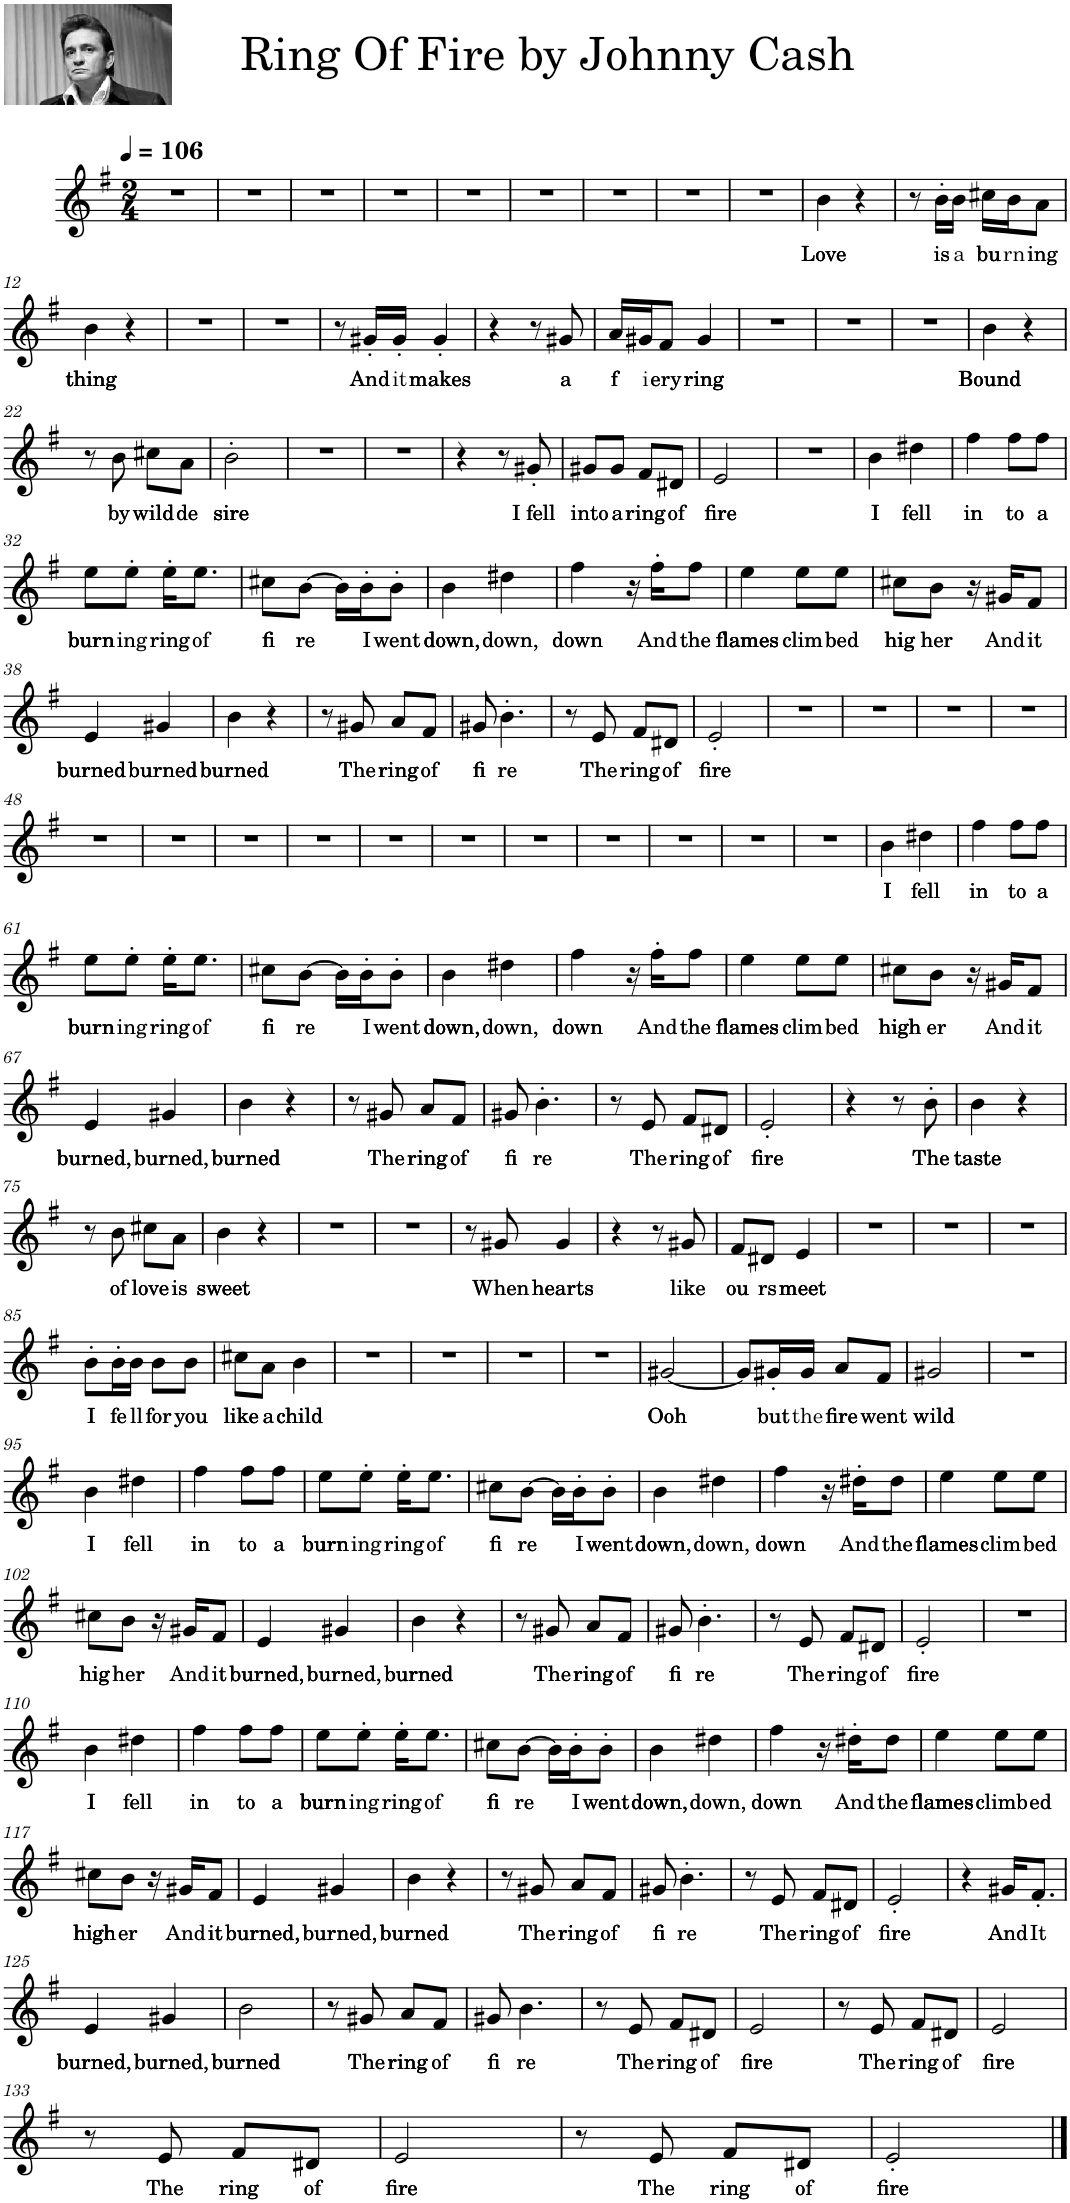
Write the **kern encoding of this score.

**kern	**kern	**kern	**kern	**kern	**kern	**kern	**kern	**text
*part8	*part7	*part6	*part5	*part4	*part3	*part2	*part1	*part1
*staff8	*staff7	*staff6	*staff5	*staff4	*staff3	*staff2	*staff1	*staff1
*I"Contrabass, Bass	*I"Brass, Trumpet	*I"Electric Guitar, Guitar	*I"Acoustic Guitar, Guitar	*I"Acoustic Guitar, Guitar	*I"Piano, Piano	*I"Alto, Choir	*I"Alto Saxophone, Melody	*
*I'Cb.	*I'Br.	*I'El. Guit.	*I'Guit.	*I'Guit.	*I'Pno.	*I'A.	*I'A. Sax.	*
*stria5	*stria5	*stria5	*stria5	*stria5	*stria5	*stria5	*	*
*clefF4	*clefG2	*clefGv2	*clefGv2	*clefGv2	*clefF4	*clefG2	*clefG2	*
*Trd7c12	*	*	*	*	*	*	*Trd5c9	*
*k[f#]	*k[f#]	*k[f#]	*k[f#]	*k[f#]	*k[f#]	*k[f#]	*k[f#]	*
*M2/4	*M2/4	*M2/4	*M2/4	*M2/4	*M2/4	*M2/4	*M2/4	*
*MM106	*MM106	*MM106	*MM106	*MM106	*MM106	*MM106	*MM106	*
=1	=1	=1	=1	=1	=1	=1	=1	=1
2r	2r	2r	2r	2r	2r	2r	2r	.
=2	=2	=2	=2	=2	=2	=2	=2	=2
2r	8r	2r	2r	2r	2r	2r	2r	.
.	8g 8b	.	.	.	.	.	.	.
.	8a\ 8cc\L	.	.	.	.	.	.	.
.	8b-X\ 8cc#X\J	.	.	.	.	.	.	.
=3	=3	=3	=3	=3	=3	=3	=3	=3
4G	8b'\ 8dd'\L	2r	8GG'/L	8GG/ 8D/ 8G/ 8B/ 8d/ 8g/L	2r	2r	2r	.
.	16b'\ 16dd'\L	.	8G'/J	16GG/ 16D/ 16G/ 16B/ 16d/ 16g/L	.	.	.	.
.	16b'\ 16dd'\JJ	.	.	[16GG/ [16D/ [16G/ [16B/ [16d/ [16g/JJ	.	.	.	.
4D	16r	.	8D'/L	16GG]/ 16D]/ 16G]/ 16B]/ 16d]/ 16g]/LL	.	.	.	.
.	16b'\ 16dd'\KL	.	.	16GG/ 16D/ 16G/ 16B/ 16d/ 16g/J	.	.	.	.
.	8b'\ 8dd'\J	.	8G'/J	8GG/ 8D/ 8G/ 8B/ 8d/ 8g/J	.	.	.	.
=4	=4	=4	=4	=4	=4	=4	=4	=4
4C	8cc\ 8ee\L	2r	8C'/L	8C/ 8G/ 8c/ 8e/ 8g/L	2r	2r	2r	.
.	8a\ 8cc\J	.	8G'/J	8C/ 8G/ 8c/ 8e/ 8g/J	.	.	.	.
4G	[4b [4dd	.	8GG'/L	8GG/ 8D/ 8G/ 8B/ 8d/ 8g/L	.	.	.	.
.	.	.	8G'/J	16GG/ 16D/ 16G/ 16B/ 16d/ 16g/L	.	.	.	.
.	.	.	.	[16GG/ [16D/ [16G/ [16B/ [16d/ [16g/JJ	.	.	.	.
=5	=5	=5	=5	=5	=5	=5	=5	=5
4D	2b] 2dd]	16r	8D'/L	16GG]/ 16D]/ 16G]/ 16B]/ 16d]/ 16g]/LL	2r	2r	2r	.
.	.	8.c' 8.e'	.	16GG/ 16D/ 16G/ 16B/ 16d/ 16g/J	.	.	.	.
.	.	.	8G'/J	8GG/ 8D/ 8G/ 8B/ 8d/ 8g/J	.	.	.	.
4G	.	[4B [4d	8GG'/L	8GG/ 8D/ 8G/ 8B/ 8d/ 8g/L	.	.	.	.
.	.	.	8G'/J	16GG/ 16D/ 16G/ 16B/ 16d/ 16g/L	.	.	.	.
.	.	.	.	[16GG/ [16D/ [16G/ [16B/ [16d/ [16g/JJ	.	.	.	.
=6	=6	=6	=6	=6	=6	=6	=6	=6
4D	4r	4B] 4d]	8D'/L	16GG]/ 16D]/ 16G]/ 16B]/ 16d]/ 16g]/LL	2r	2r	2r	.
.	.	.	.	16GG/ 16D/ 16G/ 16B/ 16d/ 16g/J	.	.	.	.
.	.	.	8G'/J	8GG/ 8D/ 8G/ 8B/ 8d/ 8g/J	.	.	.	.
4G	8g'/ 8b'/L	4r	8GG'/L	8GG/ 8D/ 8G/ 8B/ 8d/ 8g/L	.	.	.	.
.	16g'/ 16b'/L	.	8G'/J	16GG/ 16D/ 16G/ 16B/ 16d/ 16g/L	.	.	.	.
.	16g'/ 16b'/JJ	.	.	[16GG/ [16D/ [16G/ [16B/ [16d/ [16g/JJ	.	.	.	.
=7	=7	=7	=7	=7	=7	=7	=7	=7
4D	16r	2r	8D'/L	16GG]/ 16D]/ 16G]/ 16B]/ 16d]/ 16g]/LL	2r	2r	2r	.
.	16g'/ 16b'/KL	.	.	16GG/ 16D/ 16G/ 16B/ 16d/ 16g/J	.	.	.	.
.	8g'/ 8b'/J	.	8G'/J	8GG/ 8D/ 8G/ 8B/ 8d/ 8g/J	.	.	.	.
4D	8a/ 8cc/L	.	8D'/L	8AA/ 8D/ 8A/ 8d/ 8f#/L	.	.	.	.
.	8f#/ 8a/J	.	8D'/J	8AA/ 8D/ 8A/ 8d/ 8f#/J	.	.	.	.
=8	=8	=8	=8	=8	=8	=8	=8	=8
4G	[2g [2b	2r	8GG'/L	8GG/ 8D/ 8G/ 8B/ 8d/ 8g/L	2r	2r	2r	.
.	.	.	8G'/J	16GG/ 16D/ 16G/ 16B/ 16d/ 16g/L	.	.	.	.
.	.	.	.	[16GG/ [16D/ [16G/ [16B/ [16d/ [16g/JJ	.	.	.	.
4D	.	.	8D'/L	16GG]/ 16D]/ 16G]/ 16B]/ 16d]/ 16g]/LL	.	.	.	.
.	.	.	.	16GG/ 16D/ 16G/ 16B/ 16d/ 16g/J	.	.	.	.
.	.	.	8G'/J	8GG/ 8D/ 8G/ 8B/ 8d/ 8g/J	.	.	.	.
=9	=9	=9	=9	=9	=9	=9	=9	=9
4G	4g] 4b]	2r	8GG'/L	8GG/ 8D/ 8G/ 8B/ 8d/ 8g/L	2r	2r	2r	.
.	.	.	8G'/J	16GG/ 16D/ 16G/ 16B/ 16d/ 16g/L	.	.	.	.
.	.	.	.	[16GG/ [16D/ [16G/ [16B/ [16d/ [16g/JJ	.	.	.	.
4D	4r	.	8C'/L	16GG]/ 16D]/ 16G]/ 16B]/ 16d]/ 16g]/LL	.	.	.	.
.	.	.	.	16GG/ 16D/ 16G/ 16B/ 16d/ 16g/J	.	.	.	.
.	.	.	8C#X'/J	8GG/ 8D/ 8G/ 8B/ 8d/ 8g/J	.	.	.	.
=10	=10	=10	=10	=10	=10	=10	=10	=10
!	!	!	!	!	!	!	!	!LO:LY:b
4G	2r	2r	8GG'/L	8GG/ 8D/ 8G/ 8B/ 8d/ 8g/L	2r	2r	4b\	Love
.	.	.	8G'/J	16GG/ 16D/ 16G/ 16B/ 16d/ 16g/L	.	.	.	.
.	.	.	.	[16GG/ [16D/ [16G/ [16B/ [16d/ [16g/JJ	.	.	.	.
4D	.	.	8D'/L	16GG]/ 16D]/ 16G]/ 16B]/ 16d]/ 16g]/LL	.	.	4r	.
.	.	.	.	16GG/ 16D/ 16G/ 16B/ 16d/ 16g/J	.	.	.	.
.	.	.	8G'/J	8GG/ 8D/ 8G/ 8B/ 8d/ 8g/J	.	.	.	.
=11	=11	=11	=11	=11	=11	=11	=11	=11
4G	2r	2r	8GG'/L	8GG/ 8D/ 8G/ 8B/ 8d/ 8g/L	2r	2r	8r	.
!	!	!	!	!	!	!	!	!LO:LY:b
.	.	.	8G'/J	8GG/ 8D/ 8G/ 8B/ 8d/ 8g/J	.	.	16b'\LL	is
!	!	!	!	!	!	!	!	!LO:LY:b
.	.	.	.	.	.	.	16b\JJ	a
!	!	!	!	!	!	!	!	!LO:LY:b
4C	.	.	8C'/L	8C/ 8G/ 8c/ 8e/ 8g/L	.	.	16cc#X\LL	bu
!	!	!	!	!	!	!	!	!LO:LY:b
.	.	.	.	.	.	.	16b\J	rn
!	!	!	!	!	!	!	!	!LO:LY:b
.	.	.	8G'/J	8C/ 8G/ 8c/ 8e/ 8g/J	.	.	8a\J	ing
!!LO:LB:g=z
=12	=12	=12	=12	=12	=12	=12	=12	=12
!	!	!	!	!	!	!	!	!LO:LY:b
4G	8b'\ 8dd'\L	2r	8GG'/L	8GG/ 8D/ 8G/ 8B/ 8d/ 8g/L	2r	2r	4b\	thing
.	16b'\ 16dd'\L	.	8G'/J	16GG/ 16D/ 16G/ 16B/ 16d/ 16g/L	.	.	.	.
.	16b\ 16dd\JJ	.	.	[16GG/ [16D/ [16G/ [16B/ [16d/ [16g/JJ	.	.	.	.
4D	16r	.	8D'/L	16GG]/ 16D]/ 16G]/ 16B]/ 16d]/ 16g]/LL	.	.	4r	.
.	16b'\ 16dd'\KL	.	.	16GG/ 16D/ 16G/ 16B/ 16d/ 16g/J	.	.	.	.
.	8b'\ 8dd'\J	.	8G'/J	8GG/ 8D/ 8G/ 8B/ 8d/ 8g/J	.	.	.	.
=13	=13	=13	=13	=13	=13	=13	=13	=13
4C	8cc\ 8ee\L	2r	8C'/L	8C/ 8G/ 8c/ 8e/ 8g/L	2r	2r	2r	.
.	8a\ 8cc\J	.	8G'/J	8C/ 8G/ 8c/ 8e/ 8g/J	.	.	.	.
4G	[4b [4dd	.	8GG'/L	8GG/ 8D/ 8G/ 8B/ 8d/ 8g/L	.	.	.	.
.	.	.	8G'/J	16GG/ 16D/ 16G/ 16B/ 16d/ 16g/L	.	.	.	.
.	.	.	.	[16GG/ [16D/ [16G/ [16B/ [16d/ [16g/JJ	.	.	.	.
=14	=14	=14	=14	=14	=14	=14	=14	=14
4D	2b_ 2dd_	8r	8D'/L	16GG]/ 16D]/ 16G]/ 16B]/ 16d]/ 16g]/LL	2r	2r	2r	.
.	.	.	.	16GG/ 16D/ 16G/ 16B/ 16d/ 16g/J	.	.	.	.
.	.	8c 8e	8G'/J	8GG/ 8D/ 8G/ 8B/ 8d/ 8g/J	.	.	.	.
4G	.	[4B [4d	8GG'/L	8GG/ 8D/ 8G/ 8B/ 8d/ 8g/L	.	.	.	.
.	.	.	8G'/J	16GG/ 16D/ 16G/ 16B/ 16d/ 16g/L	.	.	.	.
.	.	.	.	[16GG/ [16D/ [16G/ [16B/ [16d/ [16g/JJ	.	.	.	.
=15	=15	=15	=15	=15	=15	=15	=15	=15
4D	4b] 4dd]	4B] 4d]	8D'/L	16GG]/ 16D]/ 16G]/ 16B]/ 16d]/ 16g]/LL	2r	2r	8r	.
.	.	.	.	16GG/ 16D/ 16G/ 16B/ 16d/ 16g/J	.	.	.	.
!	!	!	!	!	!	!	!	!LO:LY:b
.	.	.	8G'/J	8GG/ 8D/ 8G/ 8B/ 8d/ 8g/J	.	.	16g#X'/LL	And
!	!	!	!	!	!	!	!	!LO:LY:b
.	.	.	.	.	.	.	16g#'/JJ	it
!	!	!	!	!	!	!	!	!LO:LY:b
4G	4r	4r	8GG'/L	8GG/ 8D/ 8G/ 8B/ 8d/ 8g/L	.	.	4g#'/	makes
.	.	.	8G'/J	16GG/ 16D/ 16G/ 16B/ 16d/ 16g/L	.	.	.	.
.	.	.	.	[16GG/ [16D/ [16G/ [16B/ [16d/ [16g/JJ	.	.	.	.
=16	=16	=16	=16	=16	=16	=16	=16	=16
4D	2r	2r	8D'/L	16GG]/ 16D]/ 16G]/ 16B]/ 16d]/ 16g]/LL	2r	2r	4r	.
.	.	.	.	16GG/ 16D/ 16G/ 16B/ 16d/ 16g/J	.	.	.	.
.	.	.	8G'/J	8GG/ 8D/ 8G/ 8B/ 8d/ 8g/J	.	.	.	.
4G	.	.	8GG'/L	8GG/ 8D/ 8G/ 8B/ 8d/ 8g/L	.	.	8r	.
!	!	!	!	!	!	!	!	!LO:LY:b
.	.	.	8G'/J	8GG/ 8D/ 8G/ 8B/ 8d/ 8g/J	.	.	8g#X/	a
=17	=17	=17	=17	=17	=17	=17	=17	=17
!	!	!	!	!	!	!	!	!LO:LY:b
4D	4r	2r	8D'/L	8AA/ 8D/ 8A/ 8d/ 8f#/L	2r	2r	16a/LL	f
!	!	!	!	!	!	!	!	!LO:LY:b
.	.	.	.	.	.	.	16g#X/J	i
!	!	!	!	!	!	!	!	!LO:LY:b
.	.	.	8D'/J	8AA/ 8D/ 8A/ 8d/ 8f#/J	.	.	8f#/J	ery
!	!	!	!	!	!	!	!	!LO:LY:b
4G	8g'/ 8b'/L	.	8GG'/L	8GG/ 8D/ 8G/ 8B/ 8d/ 8g/L	.	.	4g#/	ring
.	16g'/ 16b'/L	.	8G'/J	16GG/ 16D/ 16G/ 16B/ 16d/ 16g/L	.	.	.	.
.	16g'/ 16b'/JJ	.	.	[16GG/ [16D/ [16G/ [16B/ [16d/ [16g/JJ	.	.	.	.
=18	=18	=18	=18	=18	=18	=18	=18	=18
4D	16r	2r	8D'/L	16GG]/ 16D]/ 16G]/ 16B]/ 16d]/ 16g]/LL	2r	2r	2r	.
.	16g'/ 16b'/KL	.	.	16GG/ 16D/ 16G/ 16B/ 16d/ 16g/J	.	.	.	.
.	8g'/ 8b'/J	.	8G'/J	8GG/ 8D/ 8G/ 8B/ 8d/ 8g/J	.	.	.	.
4D	8a/ 8cc/L	.	8D'/L	8AA/ 8D/ 8A/ 8d/ 8f#/L	.	.	.	.
.	8f#/ 8a/J	.	8F#'/J	8AA/ 8D/ 8A/ 8d/ 8f#/J	.	.	.	.
=19	=19	=19	=19	=19	=19	=19	=19	=19
4G	[2g [2b	2r	8GG'/L	8GG/ 8D/ 8G/ 8B/ 8d/ 8g/L	2r	2r	2r	.
.	.	.	8G'/J	16GG/ 16D/ 16G/ 16B/ 16d/ 16g/L	.	.	.	.
.	.	.	.	[16GG/ [16D/ [16G/ [16B/ [16d/ [16g/JJ	.	.	.	.
4D	.	.	8D'/L	16GG]/ 16D]/ 16G]/ 16B]/ 16d]/ 16g]/LL	.	.	.	.
.	.	.	.	16GG/ 16D/ 16G/ 16B/ 16d/ 16g/J	.	.	.	.
.	.	.	8G'/J	8GG/ 8D/ 8G/ 8B/ 8d/ 8g/J	.	.	.	.
=20	=20	=20	=20	=20	=20	=20	=20	=20
4G	2g] 2b]	8r	8GG'/L	8GG/ 8D/ 8G/ 8B/ 8d/ 8g/L	2r	2r	2r	.
.	.	8D	8G'/J	16GG/ 16D/ 16G/ 16B/ 16d/ 16g/L	.	.	.	.
.	.	.	.	[16GG/ [16D/ [16G/ [16B/ [16d/ [16g/JJ	.	.	.	.
4D	.	8E/L	8D'/L	16GG]/ 16D]/ 16G]/ 16B]/ 16d]/ 16g]/LL	.	.	.	.
.	.	.	.	16GG/ 16D/ 16G/ 16B/ 16d/ 16g/J	.	.	.	.
.	.	8F#/J	8G'/J	8GG/ 8D/ 8G/ 8B/ 8d/ 8g/J	.	.	.	.
=21	=21	=21	=21	=21	=21	=21	=21	=21
!	!	!	!	!	!	!	!	!LO:LY:b
4G	2r	[2G	8GG'/L	8GG/ 8D/ 8G/ 8B/ 8d/ 8g/L	2r	2r	4b\	Bound
.	.	.	8G'/J	16GG/ 16D/ 16G/ 16B/ 16d/ 16g/L	.	.	.	.
.	.	.	.	[16GG/ [16D/ [16G/ [16B/ [16d/ [16g/JJ	.	.	.	.
4D	.	.	8D'/L	16GG]/ 16D]/ 16G]/ 16B]/ 16d]/ 16g]/LL	.	.	4r	.
.	.	.	.	16GG/ 16D/ 16G/ 16B/ 16d/ 16g/J	.	.	.	.
.	.	.	8G'/J	8GG/ 8D/ 8G/ 8B/ 8d/ 8g/J	.	.	.	.
!!LO:LB:g=z
=22	=22	=22	=22	=22	=22	=22	=22	=22
4G	2r	4G]	8GG'/L	8GG/ 8D/ 8G/ 8B/ 8d/ 8g/L	2r	2r	8r	.
!	!	!	!	!	!	!	!	!LO:LY:b
.	.	.	8G'/J	8GG/ 8D/ 8G/ 8B/ 8d/ 8g/J	.	.	8b\	by
!	!	!	!	!	!	!	!	!LO:LY:b
4C	.	4r	8C'/L	8C/ 8G/ 8c/ 8e/ 8g/L	.	.	8cc#X\L	wild
!	!	!	!	!	!	!	!	!LO:LY:b
.	.	.	8G'/J	8C/ 8G/ 8c/ 8e/ 8g/J	.	.	8a\J	de
=23	=23	=23	=23	=23	=23	=23	=23	=23
!	!	!	!	!	!	!	!	!LO:LY:b
4G	8b'\ 8dd'\L	2r	8GG'/L	8GG/ 8D/ 8G/ 8B/ 8d/ 8g/L	2r	2r	2b'\	sire
.	16b'\ 16dd'\L	.	8G'/J	16GG/ 16D/ 16G/ 16B/ 16d/ 16g/L	.	.	.	.
.	16b\ 16dd\JJ	.	.	[16GG/ [16D/ [16G/ [16B/ [16d/ [16g/JJ	.	.	.	.
4D	16r	.	8D'/L	16GG]/ 16D]/ 16G]/ 16B]/ 16d]/ 16g]/LL	.	.	.	.
.	16b'\ 16dd'\KL	.	.	16GG/ 16D/ 16G/ 16B/ 16d/ 16g/J	.	.	.	.
.	8b'\ 8dd'\J	.	8G'/J	8GG/ 8D/ 8G/ 8B/ 8d/ 8g/J	.	.	.	.
=24	=24	=24	=24	=24	=24	=24	=24	=24
8C\L	8cc\ 8ee\L	2r	8C'/L	8C/ 8G/ 8c/ 8e/ 8g/L	2r	2r	2r	.
8E\J	8a\ 8cc\J	.	8G'/J	8C/ 8G/ 8c/ 8e/ 8g/J	.	.	.	.
4G'	[4b [4dd	.	8GG'/L	8GG/ 8D/ 8G/ 8B/ 8d/ 8g/L	.	.	.	.
.	.	.	8G'/J	16GG/ 16D/ 16G/ 16B/ 16d/ 16g/L	.	.	.	.
.	.	.	.	[16GG/ [16D/ [16G/ [16B/ [16d/ [16g/JJ	.	.	.	.
=25	=25	=25	=25	=25	=25	=25	=25	=25
4D	2b_ 2dd_	2r	8D'/L	16GG]/ 16D]/ 16G]/ 16B]/ 16d]/ 16g]/LL	2r	2r	2r	.
.	.	.	.	16GG/ 16D/ 16G/ 16B/ 16d/ 16g/J	.	.	.	.
.	.	.	8G'/J	8GG/ 8D/ 8G/ 8B/ 8d/ 8g/J	.	.	.	.
4G	.	.	8GG'/L	8GG/ 8D/ 8G/ 8B/ 8d/ 8g/L	.	.	.	.
.	.	.	8G'/J	16GG/ 16D/ 16G/ 16B/ 16d/ 16g/L	.	.	.	.
.	.	.	.	[16GG/ [16D/ [16G/ [16B/ [16d/ [16g/JJ	.	.	.	.
=26	=26	=26	=26	=26	=26	=26	=26	=26
4D	4b] 4dd]	2r	8D'/L	16GG]/ 16D]/ 16G]/ 16B]/ 16d]/ 16g]/LL	2r	2r	4r	.
.	.	.	.	16GG/ 16D/ 16G/ 16B/ 16d/ 16g/J	.	.	.	.
.	.	.	8G'/J	8GG/ 8D/ 8G/ 8B/ 8d/ 8g/J	.	.	.	.
4G	4r	.	8GG'/L	8GG/ 8D/ 8G/ 8B/ 8d/ 8g/L	.	.	8r	.
!	!	!	!	!	!	!	!	!LO:LY:b
.	.	.	8G'/J	16GG/ 16D/ 16G/ 16B/ 16d/ 16g/L	.	.	8g#X'/	I fell
.	.	.	.	[16GG/ [16D/ [16G/ [16B/ [16d/ [16g/JJ	.	.	.	.
=27	=27	=27	=27	=27	=27	=27	=27	=27
!	!	!	!	!	!	!	!	!LO:LY:b
4D	2r	2r	8D'/L	16GG]/ 16D]/ 16G]/ 16B]/ 16d]/ 16g]/LL	2r	2r	8g#X/L	into
.	.	.	.	16GG/ 16D/ 16G/ 16B/ 16d/ 16g/J	.	.	.	.
!	!	!	!	!	!	!	!	!LO:LY:b
.	.	.	8G'/J	8GG/ 8D/ 8G/ 8B/ 8d/ 8g/J	.	.	8g#/J	a
!	!	!	!	!	!	!	!	!LO:LY:b
4D	.	.	8D'/L	8AA/ 8D/ 8A/ 8d/ 8f#/L	.	.	8f#/L	ring
!	!	!	!	!	!	!	!	!LO:LY:b
.	.	.	8A'/J	8AA/ 8D/ 8A/ 8d/ 8f#/J	.	.	8d#X/J	of
=28	=28	=28	=28	=28	=28	=28	=28	=28
!	!	!	!	!	!	!	!	!LO:LY:b
4G	2r	2r	8GG'/L	8GG/ 8D/ 8G/ 8B/ 8d/ 8g/L	2r	2r	2e/	fire
.	.	.	8G'/J	16GG/ 16D/ 16G/ 16B/ 16d/ 16g/L	.	.	.	.
.	.	.	.	[16GG/ [16D/ [16G/ [16B/ [16d/ [16g/JJ	.	.	.	.
4D	.	.	8D'/L	16GG]/ 16D]/ 16G]/ 16B]/ 16d]/ 16g]/LL	.	.	.	.
.	.	.	.	16GG/ 16D/ 16G/ 16B/ 16d/ 16g/J	.	.	.	.
.	.	.	8G'/J	8GG/ 8D/ 8G/ 8B/ 8d/ 8g/J	.	.	.	.
=29	=29	=29	=29	=29	=29	=29	=29	=29
4G'	2r	8r	8GG'/L	8GG/ 8D/ 8G/ 8B/ 8d/ 8g/L	2r	2r	2r	.
.	.	8GG	8G'/J	16GG/ 16D/ 16G/ 16B/ 16d/ 16g/L	.	.	.	.
.	.	.	.	[16GG/ [16D/ [16G/ [16B/ [16d/ [16g/JJ	.	.	.	.
4BB	.	8BB/L	8BB'/L	16GG]/ 16D]/ 16G]/ 16B]/ 16d]/ 16g]/LL	.	.	.	.
.	.	.	.	16GG/ 16D/ 16G/ 16B/ 16d/ 16g/J	.	.	.	.
.	.	8C/J	8C'/J	8GG/ 8D/ 8G/ 8B/ 8d/ 8g/J	.	.	.	.
=30	=30	=30	=30	=30	=30	=30	=30	=30
!	!	!	!	!	!	!	!	!LO:LY:b
4D	2r	[2D	4D'	8AA/ 8D/ 8A/ 8d/ 8f#/L	2r	[2f# [2a	4b\	I
.	.	.	.	16AA/ 16D/ 16A/ 16d/ 16f#/L	.	.	.	.
.	.	.	.	[16AA/ [16D/ [16A/ [16d/ [16f#/JJ	.	.	.	.
!	!	!	!	!	!	!	!	!LO:LY:b
4A	.	.	4AA'	16AA]/ 16D]/ 16A]/ 16d]/ 16f#]/LL	.	.	4dd#X\	fell
.	.	.	.	16AA/ 16D/ 16A/ 16d/ 16f#/J	.	.	.	.
.	.	.	.	8AA/ 8D/ 8A/ 8d/ 8f#/J	.	.	.	.
=31	=31	=31	=31	=31	=31	=31	=31	=31
!	!	!	!	!	!	!	!	!LO:LY:b
4D	2r	2D]	8D'/L	8AA/ 8D/ 8A/ 8d/ 8f#/L	2r	2f#] 2a]	4ff#\	in
.	.	.	8F#'/J	16AA/ 16D/ 16A/ 16d/ 16f#/L	.	.	.	.
.	.	.	.	[16AA/ [16D/ [16A/ [16d/ [16f#/JJ	.	.	.	.
!	!	!	!	!	!	!	!	!LO:LY:b
4A	.	.	8G'/L	16AA]/ 16D]/ 16A]/ 16d]/ 16f#]/LL	.	.	8ff#\L	to
.	.	.	.	16AA/ 16D/ 16A/ 16d/ 16f#/J	.	.	.	.
!	!	!	!	!	!	!	!	!LO:LY:b
.	.	.	8A'/J	8AA/ 8D/ 8A/ 8d/ 8f#/J	.	.	8ff#\J	a
!!LO:LB:g=z
=32	=32	=32	=32	=32	=32	=32	=32	=32
*	*	*	*	*	*	*^	*	*
!	!	!	!	!	!	!	!	!	!LO:LY:b
4C	2r	2r	4C'	8C/ 8G/ 8c/ 8e/ 8g/L	2r	[2g	2e	8ee\L	burn
!	!	!	!	!	!	!	!	!	!LO:LY:b
.	.	.	.	16C/ 16G/ 16c/ 16e/ 16g/L	.	.	.	8ee'\J	ing
.	.	.	.	[16C/ [16G/ [16c/ [16e/ [16g/JJ	.	.	.	.	.
!	!	!	!	!	!	!	!	!	!LO:LY:b
4C	.	.	4GG'	16C]/ 16G]/ 16c]/ 16e]/ 16g]/LL	.	.	.	16ee'\KL	ring
!	!	!	!	!	!	!	!	!	!LO:LY:b
.	.	.	.	16C/ 16G/ 16c/ 16e/ 16g/J	.	.	.	8.ee\J	of
.	.	.	.	8C/ 8G/ 8c/ 8e/ 8g/J	.	.	.	.	.
*	*	*	*	*	*	*v	*v	*	*
=33	=33	=33	=33	=33	=33	=33	=33	=33
!	!	!	!	!	!	!	!	!LO:LY:b
4G	2r	2r	8GG'/L	8GG/ 8D/ 8G/ 8B/ 8d/ 8g/L	2r	2d 2g]	8cc#X\L	fi
!	!	!	!	!	!	!	!	!LO:LY:b
.	.	.	8BB'/J	16GG/ 16D/ 16G/ 16B/ 16d/ 16g/L	.	.	[8b\J	re
.	.	.	.	[16GG/ [16D/ [16G/ [16B/ [16d/ [16g/JJ	.	.	.	.
4D	.	.	8C'/L	16GG]/ 16D]/ 16G]/ 16B]/ 16d]/ 16g]/LL	.	.	16b\LL]	.
!	!	!	!	!	!	!	!	!LO:LY:b
.	.	.	.	16GG/ 16D/ 16G/ 16B/ 16d/ 16g/J	.	.	16b'\J	I
!	!	!	!	!	!	!	!	!LO:LY:b
.	.	.	8C#X'/J	8GG/ 8D/ 8G/ 8B/ 8d/ 8g/J	.	.	8b'\J	went
=34	=34	=34	=34	=34	=34	=34	=34	=34
!	!	!	!	!	!	!	!	!LO:LY:b
4D	2r	2r	4D'	8AA/ 8D/ 8A/ 8d/ 8f#/L	2r	[2f# [2a	4b\	down,
.	.	.	.	16AA/ 16D/ 16A/ 16d/ 16f#/L	.	.	.	.
.	.	.	.	[16AA/ [16D/ [16A/ [16d/ [16f#/JJ	.	.	.	.
!	!	!	!	!	!	!	!	!LO:LY:b
4A	.	.	4AA'	16AA]/ 16D]/ 16A]/ 16d]/ 16f#]/LL	.	.	4dd#X\	down,
.	.	.	.	16AA/ 16D/ 16A/ 16d/ 16f#/J	.	.	.	.
.	.	.	.	8AA/ 8D/ 8A/ 8d/ 8f#/J	.	.	.	.
=35	=35	=35	=35	=35	=35	=35	=35	=35
!	!	!	!	!	!	!	!	!LO:LY:b
4D	2r	2r	8D'/L	8AA/ 8D/ 8A/ 8d/ 8f#/L	2r	2f#] 2a]	4ff#\	down
.	.	.	8F#'/J	16AA/ 16D/ 16A/ 16d/ 16f#/L	.	.	.	.
.	.	.	.	[16AA/ [16D/ [16A/ [16d/ [16f#/JJ	.	.	.	.
4D	.	.	8G'/L	16AA]/ 16D]/ 16A]/ 16d]/ 16f#]/LL	.	.	16r	.
!	!	!	!	!	!	!	!	!LO:LY:b
.	.	.	.	16AA/ 16D/ 16A/ 16d/ 16f#/J	.	.	16ff#'\KL	And
!	!	!	!	!	!	!	!	!LO:LY:b
.	.	.	8A'/J	8AA/ 8D/ 8A/ 8d/ 8f#/J	.	.	8ff#\J	the
=36	=36	=36	=36	=36	=36	=36	=36	=36
*	*	*	*	*	*	*^	*	*
!	!	!	!	!	!	!	!	!	!LO:LY:b
4C	2r	2r	8C'/L	8C/ 8G/ 8c/ 8e/ 8g/L	2r	[2g	2e	4ee\	flames
.	.	.	8A'/J	16C/ 16G/ 16c/ 16e/ 16g/L	.	.	.	.	.
.	.	.	.	[16C/ [16G/ [16c/ [16e/ [16g/JJ	.	.	.	.	.
!	!	!	!	!	!	!	!	!	!LO:LY:b
4C	.	.	8G'/L	16C]/ 16G]/ 16c]/ 16e]/ 16g]/LL	.	.	.	8ee\L	clim
.	.	.	.	16C/ 16G/ 16c/ 16e/ 16g/J	.	.	.	.	.
!	!	!	!	!	!	!	!	!	!LO:LY:b
.	.	.	8E'/J	8C/ 8G/ 8c/ 8e/ 8g/J	.	.	.	8ee\J	bed
*	*	*	*	*	*	*v	*v	*	*
=37	=37	=37	=37	=37	=37	=37	=37	=37
!	!	!	!	!	!	!	!	!LO:LY:b
4G	2r	2r	8GG'/L	8GG/ 8D/ 8G/ 8B/ 8d/ 8g/L	2r	2d 2g]	8cc#X\L	hig
!	!	!	!	!	!	!	!	!LO:LY:b
.	.	.	8BB'/J	16GG/ 16D/ 16G/ 16B/ 16d/ 16g/L	.	.	8b\J	her
.	.	.	.	[16GG/ [16D/ [16G/ [16B/ [16d/ [16g/JJ	.	.	.	.
4D	.	.	8C'/L	16GG]/ 16D]/ 16G]/ 16B]/ 16d]/ 16g]/LL	.	.	16r	.
!	!	!	!	!	!	!	!	!LO:LY:b
.	.	.	.	16GG/ 16D/ 16G/ 16B/ 16d/ 16g/J	.	.	16g#X/KL	And
!	!	!	!	!	!	!	!	!LO:LY:b
.	.	.	8C#X'/J	8GG/ 8D/ 8G/ 8B/ 8d/ 8g/J	.	.	8f#/J	it
!!LO:LB:g=z
=38	=38	=38	=38	=38	=38	=38	=38	=38
!	!	!	!	!	!	!	!	!LO:LY:b
4G	2r	2r	8GG'/L	8GG/ 8D/ 8G/ 8B/ 8d/ 8g/L	2r	4B 4d	4e/	burned
.	.	.	8G'/J	16GG/ 16D/ 16G/ 16B/ 16d/ 16g/L	.	.	.	.
.	.	.	.	[16GG/ [16D/ [16G/ [16B/ [16d/ [16g/JJ	.	.	.	.
!	!	!	!	!	!	!	!	!LO:LY:b
4D	.	.	8D'/L	16GG]/ 16D]/ 16G]/ 16B]/ 16d]/ 16g]/LL	.	4d 4g	4g#X/	burned
.	.	.	.	16GG/ 16D/ 16G/ 16B/ 16d/ 16g/J	.	.	.	.
.	.	.	8G'/J	8GG/ 8D/ 8G/ 8B/ 8d/ 8g/J	.	.	.	.
=39	=39	=39	=39	=39	=39	=39	=39	=39
!	!	!	!	!	!	!	!	!LO:LY:b
4G	2r	2r	8GG'/L	8GG/ 8D/ 8G/ 8B/ 8d/ 8g/L	2r	[2g [2b	4b\	burned
.	.	.	8G'/J	16GG/ 16D/ 16G/ 16B/ 16d/ 16g/L	.	.	.	.
.	.	.	.	[16GG/ [16D/ [16G/ [16B/ [16d/ [16g/JJ	.	.	.	.
4D	.	.	8D'/L	16GG]/ 16D]/ 16G]/ 16B]/ 16d]/ 16g]/LL	.	.	4r	.
.	.	.	.	16GG/ 16D/ 16G/ 16B/ 16d/ 16g/J	.	.	.	.
.	.	.	8G'/J	8GG/ 8D/ 8G/ 8B/ 8d/ 8g/J	.	.	.	.
=40	=40	=40	=40	=40	=40	=40	=40	=40
4G	2r	2r	8GG'/L	8GG/ 8D/ 8G/ 8B/ 8d/ 8g/L	2r	4g] 4b]	8r	.
!	!	!	!	!	!	!	!	!LO:LY:b
.	.	.	8G'/J	8GG/ 8D/ 8G/ 8B/ 8d/ 8g/J	.	.	8g#X/	The
!	!	!	!	!	!	!	!	!LO:LY:b
4D	.	.	8D'/L	8AA/ 8D/ 8A/ 8d/ 8f#/L	.	4f# 4a	8a/L	ring
!	!	!	!	!	!	!	!	!LO:LY:b
.	.	.	8F#'/J	8AA/ 8D/ 8A/ 8d/ 8f#/J	.	.	8f#/J	of
=41	=41	=41	=41	=41	=41	=41	=41	=41
!	!	!	!	!	!	!	!	!LO:LY:b
4G	2r	2r	8GG'/L	8GG/ 8D/ 8G/ 8B/ 8d/ 8g/L	2r	4g 4b	8g#X/	fi
!	!	!	!	!	!	!	!	!LO:LY:b
.	.	.	8G'/J	16GG/ 16D/ 16G/ 16B/ 16d/ 16g/L	.	.	4.b'\	re
.	.	.	.	[16GG/ [16D/ [16G/ [16B/ [16d/ [16g/JJ	.	.	.	.
4D	.	.	8D'/L	16GG]/ 16D]/ 16G]/ 16B]/ 16d]/ 16g]/LL	.	[4b [4dd	.	.
.	.	.	.	16GG/ 16D/ 16G/ 16B/ 16d/ 16g/J	.	.	.	.
.	.	.	8G'/J	8GG/ 8D/ 8G/ 8B/ 8d/ 8g/J	.	.	.	.
=42	=42	=42	=42	=42	=42	=42	=42	=42
4G	2r	2r	8GG'/L	8GG/ 8D/ 8G/ 8B/ 8d/ 8g/L	2r	2b] 2dd]	8r	.
!	!	!	!	!	!	!	!	!LO:LY:b
.	.	.	8G'/J	8GG/ 8D/ 8G/ 8B/ 8d/ 8g/J	.	.	8e/	The
!	!	!	!	!	!	!	!	!LO:LY:b
4D	.	.	8D'/L	8AA/ 8D/ 8A/ 8d/ 8f#/L	.	.	8f#/L	ring
!	!	!	!	!	!	!	!	!LO:LY:b
.	.	.	8F#'/J	8AA/ 8D/ 8A/ 8d/ 8f#/J	.	.	8d#X/J	of
=43	=43	=43	=43	=43	=43	=43	=43	=43
!	!	!	!	!	!	!	!	!LO:LY:b
4G	2r	2r	8GG'/L	8GG/ 8D/ 8G/ 8B/ 8d/ 8g/L	2r	2r	2e'/	fire
.	.	.	8G'/J	16GG/ 16D/ 16G/ 16B/ 16d/ 16g/L	.	.	.	.
.	.	.	.	[16GG/ [16D/ [16G/ [16B/ [16d/ [16g/JJ	.	.	.	.
4D	.	.	8D'/L	16GG]/ 16D]/ 16G]/ 16B]/ 16d]/ 16g]/LL	.	.	.	.
.	.	.	.	16GG/ 16D/ 16G/ 16B/ 16d/ 16g/J	.	.	.	.
.	.	.	8G'/J	8GG/ 8D/ 8G/ 8B/ 8d/ 8g/J	.	.	.	.
=44	=44	=44	=44	=44	=44	=44	=44	=44
4G	2r	2r	8GG'/L	8GG/ 8D/ 8G/ 8B/ 8d/ 8g/L	2r	2r	2r	.
.	.	.	8BB'/J	16GG/ 16D/ 16G/ 16B/ 16d/ 16g/L	.	.	.	.
.	.	.	.	[16GG/ [16D/ [16G/ [16B/ [16d/ [16g/JJ	.	.	.	.
4D	.	.	8C'/L	16GG]/ 16D]/ 16G]/ 16B]/ 16d]/ 16g]/LL	.	.	.	.
.	.	.	.	16GG/ 16D/ 16G/ 16B/ 16d/ 16g/J	.	.	.	.
.	.	.	8D'/J	8GG/ 8D/ 8G/ 8B/ 8d/ 8g/J	.	.	.	.
=45	=45	=45	=45	=45	=45	=45	=45	=45
4G	8b'\ 8dd'\L	2r	8GG'/L	8GG/ 8D/ 8G/ 8B/ 8d/ 8g/L	2r	2r	2r	.
.	16b'\ 16dd'\L	.	8G'/J	16GG/ 16D/ 16G/ 16B/ 16d/ 16g/L	.	.	.	.
.	16b'\ 16dd'\JJ	.	.	[16GG/ [16D/ [16G/ [16B/ [16d/ [16g/JJ	.	.	.	.
4D	16r	.	8D'/L	16GG]/ 16D]/ 16G]/ 16B]/ 16d]/ 16g]/LL	.	.	.	.
.	16b'\ 16dd'\KL	.	.	16GG/ 16D/ 16G/ 16B/ 16d/ 16g/J	.	.	.	.
.	8b'\ 8dd'\J	.	8G'/J	8GG/ 8D/ 8G/ 8B/ 8d/ 8g/J	.	.	.	.
=46	=46	=46	=46	=46	=46	=46	=46	=46
4C	8cc\ 8ee\L	2r	8C'/L	8C/ 8G/ 8c/ 8e/ 8g/L	2r	2r	2r	.
.	8a\ 8cc\J	.	8G'/J	8C/ 8G/ 8c/ 8e/ 8g/J	.	.	.	.
4G	[4b [4dd	.	8GG'/L	8GG/ 8D/ 8G/ 8B/ 8d/ 8g/L	.	.	.	.
.	.	.	8G'/J	16GG/ 16D/ 16G/ 16B/ 16d/ 16g/L	.	.	.	.
.	.	.	.	[16GG/ [16D/ [16G/ [16B/ [16d/ [16g/JJ	.	.	.	.
=47	=47	=47	=47	=47	=47	=47	=47	=47
4D	2b] 2dd]	16r	8D'/L	16GG]/ 16D]/ 16G]/ 16B]/ 16d]/ 16g]/LL	2r	2r	2r	.
.	.	8.c' 8.e'	.	16GG/ 16D/ 16G/ 16B/ 16d/ 16g/J	.	.	.	.
.	.	.	8G'/J	8GG/ 8D/ 8G/ 8B/ 8d/ 8g/J	.	.	.	.
4G	.	[4B [4d	8GG'/L	8GG/ 8D/ 8G/ 8B/ 8d/ 8g/L	.	.	.	.
.	.	.	8G'/J	16GG/ 16D/ 16G/ 16B/ 16d/ 16g/L	.	.	.	.
.	.	.	.	[16GG/ [16D/ [16G/ [16B/ [16d/ [16g/JJ	.	.	.	.
!!LO:LB:g=z
=48	=48	=48	=48	=48	=48	=48	=48	=48
4D	4r	4B] 4d]	8D'/L	16GG]/ 16D]/ 16G]/ 16B]/ 16d]/ 16g]/LL	2r	2r	2r	.
.	.	.	.	16GG/ 16D/ 16G/ 16B/ 16d/ 16g/J	.	.	.	.
.	.	.	8G'/J	8GG/ 8D/ 8G/ 8B/ 8d/ 8g/J	.	.	.	.
4G	8g'/ 8b'/L	4r	8GG'/L	8GG/ 8D/ 8G/ 8B/ 8d/ 8g/L	.	.	.	.
.	16g'/ 16b'/L	.	8G'/J	16GG/ 16D/ 16G/ 16B/ 16d/ 16g/L	.	.	.	.
.	16g'/ 16b'/JJ	.	.	[16GG/ [16D/ [16G/ [16B/ [16d/ [16g/JJ	.	.	.	.
=49	=49	=49	=49	=49	=49	=49	=49	=49
4G	16r	2r	8D'/L	16GG]/ 16D]/ 16G]/ 16B]/ 16d]/ 16g]/LL	2r	2r	2r	.
.	16g'/ 16b'/KL	.	.	16GG/ 16D/ 16G/ 16B/ 16d/ 16g/J	.	.	.	.
.	8g'/ 8b'/J	.	8G'/J	8GG/ 8D/ 8G/ 8B/ 8d/ 8g/J	.	.	.	.
4D	8a/ 8cc/L	.	8D'/L	8AA/ 8D/ 8A/ 8d/ 8f#/L	.	.	.	.
.	8f#/ 8a/J	.	8D'/J	8AA/ 8D/ 8A/ 8d/ 8f#/J	.	.	.	.
=50	=50	=50	=50	=50	=50	=50	=50	=50
4G	[2g [2b	2r	8GG'/L	8GG/ 8D/ 8G/ 8B/ 8d/ 8g/L	2r	2r	2r	.
.	.	.	8G'/J	16GG/ 16D/ 16G/ 16B/ 16d/ 16g/L	.	.	.	.
.	.	.	.	[16GG/ [16D/ [16G/ [16B/ [16d/ [16g/JJ	.	.	.	.
4D	.	.	8D'/L	16GG]/ 16D]/ 16G]/ 16B]/ 16d]/ 16g]/LL	.	.	.	.
.	.	.	.	16GG/ 16D/ 16G/ 16B/ 16d/ 16g/J	.	.	.	.
.	.	.	8G'/J	8GG/ 8D/ 8G/ 8B/ 8d/ 8g/J	.	.	.	.
=51	=51	=51	=51	=51	=51	=51	=51	=51
4G	4g] 4b]	2r	8GG'/L	8GG/ 8D/ 8G/ 8B/ 8d/ 8g/L	2r	2r	2r	.
.	.	.	8G'/J	16GG/ 16D/ 16G/ 16B/ 16d/ 16g/L	.	.	.	.
.	.	.	.	[16GG/ [16D/ [16G/ [16B/ [16d/ [16g/JJ	.	.	.	.
4D	4r	.	8C'/L	16GG]/ 16D]/ 16G]/ 16B]/ 16d]/ 16g]/LL	.	.	.	.
.	.	.	.	16GG/ 16D/ 16G/ 16B/ 16d/ 16g/J	.	.	.	.
.	.	.	8C#X'/J	8GG/ 8D/ 8G/ 8B/ 8d/ 8g/J	.	.	.	.
=52	=52	=52	=52	=52	=52	=52	=52	=52
4G	8b'\ 8dd'\L	2r	8GG'/L	8GG/ 8D/ 8G/ 8B/ 8d/ 8g/L	2r	2r	2r	.
.	16b'\ 16dd'\L	.	8G'/J	16GG/ 16D/ 16G/ 16B/ 16d/ 16g/L	.	.	.	.
.	16b'\ 16dd'\JJ	.	.	[16GG/ [16D/ [16G/ [16B/ [16d/ [16g/JJ	.	.	.	.
4D	16r	.	8D'/L	16GG]/ 16D]/ 16G]/ 16B]/ 16d]/ 16g]/LL	.	.	.	.
.	16b'\ 16dd'\KL	.	.	16GG/ 16D/ 16G/ 16B/ 16d/ 16g/J	.	.	.	.
.	8b'\ 8dd'\J	.	8G'/J	8GG/ 8D/ 8G/ 8B/ 8d/ 8g/J	.	.	.	.
=53	=53	=53	=53	=53	=53	=53	=53	=53
4C	8cc\ 8ee\L	16r	8C'/L	8C/ 8G/ 8c/ 8e/ 8g/L	2r	2r	2r	.
.	.	8.c' 8.e'	.	.	.	.	.	.
.	8a\ 8cc\J	.	8G'/J	8C/ 8G/ 8c/ 8e/ 8g/J	.	.	.	.
4G	[4b [4dd	[4B [4d	8GG'/L	8GG/ 8D/ 8G/ 8B/ 8d/ 8g/L	.	.	.	.
.	.	.	8G'/J	16GG/ 16D/ 16G/ 16B/ 16d/ 16g/L	.	.	.	.
.	.	.	.	[16GG/ [16D/ [16G/ [16B/ [16d/ [16g/JJ	.	.	.	.
=54	=54	=54	=54	=54	=54	=54	=54	=54
4D	2b] 2dd]	4B] 4d]	8D'/L	16GG]/ 16D]/ 16G]/ 16B]/ 16d]/ 16g]/LL	2r	2r	2r	.
.	.	.	.	16GG/ 16D/ 16G/ 16B/ 16d/ 16g/J	.	.	.	.
.	.	.	8G'/J	8GG/ 8D/ 8G/ 8B/ 8d/ 8g/J	.	.	.	.
4G	.	4r	8GG'/L	8GG/ 8D/ 8G/ 8B/ 8d/ 8g/L	.	.	.	.
.	.	.	8G'/J	16GG/ 16D/ 16G/ 16B/ 16d/ 16g/L	.	.	.	.
.	.	.	.	[16GG/ [16D/ [16G/ [16B/ [16d/ [16g/JJ	.	.	.	.
=55	=55	=55	=55	=55	=55	=55	=55	=55
4D	4r	2r	8D'/L	16GG]/ 16D]/ 16G]/ 16B]/ 16d]/ 16g]/LL	2r	2r	2r	.
.	.	.	.	16GG/ 16D/ 16G/ 16B/ 16d/ 16g/J	.	.	.	.
.	.	.	8G'/J	8GG/ 8D/ 8G/ 8B/ 8d/ 8g/J	.	.	.	.
4G	8g'/ 8b'/L	.	8GG'/L	8GG/ 8D/ 8G/ 8B/ 8d/ 8g/L	.	.	.	.
.	16g'/ 16b'/L	.	8G'/J	16GG/ 16D/ 16G/ 16B/ 16d/ 16g/L	.	.	.	.
.	16g'/ 16b'/JJ	.	.	[16GG/ [16D/ [16G/ [16B/ [16d/ [16g/JJ	.	.	.	.
=56	=56	=56	=56	=56	=56	=56	=56	=56
4G	16r	2r	8D'/L	16GG]/ 16D]/ 16G]/ 16B]/ 16d]/ 16g]/LL	2r	2r	2r	.
.	16g'/ 16b'/KL	.	.	16GG/ 16D/ 16G/ 16B/ 16d/ 16g/J	.	.	.	.
.	8g'/ 8b'/J	.	8G'/J	8GG/ 8D/ 8G/ 8B/ 8d/ 8g/J	.	.	.	.
4D	8a/ 8cc/L	.	8D'/L	8AA/ 8D/ 8A/ 8d/ 8f#/L	.	.	.	.
.	8f#/ 8a/J	.	8D'/J	8AA/ 8D/ 8A/ 8d/ 8f#/J	.	.	.	.
=57	=57	=57	=57	=57	=57	=57	=57	=57
4G	[2g [2b	2r	8GG'/L	8GG/ 8D/ 8G/ 8B/ 8d/ 8g/L	2r	2r	2r	.
.	.	.	8G'/J	16GG/ 16D/ 16G/ 16B/ 16d/ 16g/L	.	.	.	.
.	.	.	.	[16GG/ [16D/ [16G/ [16B/ [16d/ [16g/JJ	.	.	.	.
4D	.	.	8D'/L	16GG]/ 16D]/ 16G]/ 16B]/ 16d]/ 16g]/LL	.	.	.	.
.	.	.	.	16GG/ 16D/ 16G/ 16B/ 16d/ 16g/J	.	.	.	.
.	.	.	8G'/J	8GG/ 8D/ 8G/ 8B/ 8d/ 8g/J	.	.	.	.
=58	=58	=58	=58	=58	=58	=58	=58	=58
4G	4g] 4b]	2r	8GG'/L	8GG/ 8D/ 8G/ 8B/ 8d/ 8g/L	8GGG/L	2r	2r	.
.	.	.	8G'/J	16GG/ 16D/ 16G/ 16B/ 16d/ 16g/L	8GG/J	.	.	.
.	.	.	.	[16GG/ [16D/ [16G/ [16B/ [16d/ [16g/JJ	.	.	.	.
4BB	4r	.	8C'/L	16GG]/ 16D]/ 16G]/ 16B]/ 16d]/ 16g]/LL	8BBB/L	.	.	.
.	.	.	.	16GG/ 16D/ 16G/ 16B/ 16d/ 16g/J	.	.	.	.
.	.	.	8C#X'/J	8GG/ 8D/ 8G/ 8B/ 8d/ 8g/J	8CC/J	.	.	.
=59	=59	=59	=59	=59	=59	=59	=59	=59
!	!	!	!	!	!	!	!	!LO:LY:b
4D	2r	2r	4D'	8AA/ 8D/ 8A/ 8d/ 8f#/L	[2DD	[2f# [2a	4b\	I
.	.	.	.	16AA/ 16D/ 16A/ 16d/ 16f#/L	.	.	.	.
.	.	.	.	[16AA/ [16D/ [16A/ [16d/ [16f#/JJ	.	.	.	.
!	!	!	!	!	!	!	!	!LO:LY:b
4A	.	.	4AA'	16AA]/ 16D]/ 16A]/ 16d]/ 16f#]/LL	.	.	4dd#X\	fell
.	.	.	.	16AA/ 16D/ 16A/ 16d/ 16f#/J	.	.	.	.
.	.	.	.	8AA/ 8D/ 8A/ 8d/ 8f#/J	.	.	.	.
=60	=60	=60	=60	=60	=60	=60	=60	=60
!	!	!	!	!	!	!	!	!LO:LY:b
4D	2r	2r	8D'/L	8AA/ 8D/ 8A/ 8d/ 8f#/L	2DD]	2f#] 2a]	4ff#\	in
.	.	.	8F#'/J	16AA/ 16D/ 16A/ 16d/ 16f#/L	.	.	.	.
.	.	.	.	[16AA/ [16D/ [16A/ [16d/ [16f#/JJ	.	.	.	.
!	!	!	!	!	!	!	!	!LO:LY:b
4A	.	.	8G'/L	16AA]/ 16D]/ 16A]/ 16d]/ 16f#]/LL	.	.	8ff#\L	to
.	.	.	.	16AA/ 16D/ 16A/ 16d/ 16f#/J	.	.	.	.
!	!	!	!	!	!	!	!	!LO:LY:b
.	.	.	8A'/J	8AA/ 8D/ 8A/ 8d/ 8f#/J	.	.	8ff#\J	a
!!LO:LB:g=z
=61	=61	=61	=61	=61	=61	=61	=61	=61
*	*	*	*	*	*	*^	*	*
!	!	!	!	!	!	!	!	!	!LO:LY:b
4C	2r	2r	4C'	8C/ 8G/ 8c/ 8e/ 8g/L	2r	[2g	2e	8ee\L	burn
!	!	!	!	!	!	!	!	!	!LO:LY:b
.	.	.	.	16C/ 16G/ 16c/ 16e/ 16g/L	.	.	.	8ee'\J	ing
.	.	.	.	[16C/ [16G/ [16c/ [16e/ [16g/JJ	.	.	.	.	.
!	!	!	!	!	!	!	!	!	!LO:LY:b
4C	.	.	4GG'	16C]/ 16G]/ 16c]/ 16e]/ 16g]/LL	.	.	.	16ee'\KL	ring
!	!	!	!	!	!	!	!	!	!LO:LY:b
.	.	.	.	16C/ 16G/ 16c/ 16e/ 16g/J	.	.	.	8.ee\J	of
.	.	.	.	8C/ 8G/ 8c/ 8e/ 8g/J	.	.	.	.	.
*	*	*	*	*	*	*v	*v	*	*
=62	=62	=62	=62	=62	=62	=62	=62	=62
!	!	!	!	!	!	!	!	!LO:LY:b
4G	2r	2r	8GG'/L	8GG/ 8D/ 8G/ 8B/ 8d/ 8g/L	2r	2d 2g]	8cc#X\L	fi
!	!	!	!	!	!	!	!	!LO:LY:b
.	.	.	8BB'/J	16GG/ 16D/ 16G/ 16B/ 16d/ 16g/L	.	.	[8b\J	re
.	.	.	.	[16GG/ [16D/ [16G/ [16B/ [16d/ [16g/JJ	.	.	.	.
4G	.	.	8C'/L	16GG]/ 16D]/ 16G]/ 16B]/ 16d]/ 16g]/LL	.	.	16b\LL]	.
!	!	!	!	!	!	!	!	!LO:LY:b
.	.	.	.	16GG/ 16D/ 16G/ 16B/ 16d/ 16g/J	.	.	16b'\J	I
!	!	!	!	!	!	!	!	!LO:LY:b
.	.	.	8C#X'/J	8GG/ 8D/ 8G/ 8B/ 8d/ 8g/J	.	.	8b'\J	went
=63	=63	=63	=63	=63	=63	=63	=63	=63
!	!	!	!	!	!	!	!	!LO:LY:b
4D	2r	2r	4D'	8AA/ 8D/ 8A/ 8d/ 8f#/L	2r	[2f# [2a	4b\	down,
.	.	.	.	16AA/ 16D/ 16A/ 16d/ 16f#/L	.	.	.	.
.	.	.	.	[16AA/ [16D/ [16A/ [16d/ [16f#/JJ	.	.	.	.
!	!	!	!	!	!	!	!	!LO:LY:b
4A	.	.	4AA'	16AA]/ 16D]/ 16A]/ 16d]/ 16f#]/LL	.	.	4dd#X\	down,
.	.	.	.	16AA/ 16D/ 16A/ 16d/ 16f#/J	.	.	.	.
.	.	.	.	8AA/ 8D/ 8A/ 8d/ 8f#/J	.	.	.	.
=64	=64	=64	=64	=64	=64	=64	=64	=64
!	!	!	!	!	!	!	!	!LO:LY:b
4D	2r	2r	8D'/L	8AA/ 8D/ 8A/ 8d/ 8f#/L	2r	2f#] 2a]	4ff#\	down
.	.	.	8F#'/J	16AA/ 16D/ 16A/ 16d/ 16f#/L	.	.	.	.
.	.	.	.	[16AA/ [16D/ [16A/ [16d/ [16f#/JJ	.	.	.	.
4D	.	.	8G'/L	16AA]/ 16D]/ 16A]/ 16d]/ 16f#]/LL	.	.	16r	.
!	!	!	!	!	!	!	!	!LO:LY:b
.	.	.	.	16AA/ 16D/ 16A/ 16d/ 16f#/J	.	.	16ff#'\KL	And
!	!	!	!	!	!	!	!	!LO:LY:b
.	.	.	8A'/J	8AA/ 8D/ 8A/ 8d/ 8f#/J	.	.	8ff#\J	the
=65	=65	=65	=65	=65	=65	=65	=65	=65
*	*	*	*	*	*	*^	*	*
!	!	!	!	!	!	!	!	!	!LO:LY:b
4C	2r	2r	8C'/L	8C/ 8G/ 8c/ 8e/ 8g/L	2r	[2g	2e	4ee\	flames
.	.	.	8A'/J	16C/ 16G/ 16c/ 16e/ 16g/L	.	.	.	.	.
.	.	.	.	[16C/ [16G/ [16c/ [16e/ [16g/JJ	.	.	.	.	.
!	!	!	!	!	!	!	!	!	!LO:LY:b
4C	.	.	8G'/L	16C]/ 16G]/ 16c]/ 16e]/ 16g]/LL	.	.	.	8ee\L	clim
.	.	.	.	16C/ 16G/ 16c/ 16e/ 16g/J	.	.	.	.	.
!	!	!	!	!	!	!	!	!	!LO:LY:b
.	.	.	8E'/J	8C/ 8G/ 8c/ 8e/ 8g/J	.	.	.	8ee\J	bed
*	*	*	*	*	*	*v	*v	*	*
=66	=66	=66	=66	=66	=66	=66	=66	=66
!	!	!	!	!	!	!	!	!LO:LY:b
4G	2r	2r	8GG'/L	8GG/ 8D/ 8G/ 8B/ 8d/ 8g/L	2r	2d 2g]	8cc#X\L	high
!	!	!	!	!	!	!	!	!LO:LY:b
.	.	.	8BB'/J	16GG/ 16D/ 16G/ 16B/ 16d/ 16g/L	.	.	8b\J	er
.	.	.	.	[16GG/ [16D/ [16G/ [16B/ [16d/ [16g/JJ	.	.	.	.
4D	.	.	8C'/L	16GG]/ 16D]/ 16G]/ 16B]/ 16d]/ 16g]/LL	.	.	16r	.
!	!	!	!	!	!	!	!	!LO:LY:b
.	.	.	.	16GG/ 16D/ 16G/ 16B/ 16d/ 16g/J	.	.	16g#X/KL	And
!	!	!	!	!	!	!	!	!LO:LY:b
.	.	.	8C#X'/J	8GG/ 8D/ 8G/ 8B/ 8d/ 8g/J	.	.	8f#/J	it
!!LO:LB:g=z
=67	=67	=67	=67	=67	=67	=67	=67	=67
!	!	!	!	!	!	!	!	!LO:LY:b
4G	2r	2r	8GG'/L	8GG/ 8D/ 8G/ 8B/ 8d/ 8g/L	2r	4B 4d	4e/	burned,
.	.	.	8G'/J	16GG/ 16D/ 16G/ 16B/ 16d/ 16g/L	.	.	.	.
.	.	.	.	[16GG/ [16D/ [16G/ [16B/ [16d/ [16g/JJ	.	.	.	.
!	!	!	!	!	!	!	!	!LO:LY:b
4D	.	.	8D'/L	16GG]/ 16D]/ 16G]/ 16B]/ 16d]/ 16g]/LL	.	4d 4g	4g#X/	burned,
.	.	.	.	16GG/ 16D/ 16G/ 16B/ 16d/ 16g/J	.	.	.	.
.	.	.	8G'/J	8GG/ 8D/ 8G/ 8B/ 8d/ 8g/J	.	.	.	.
=68	=68	=68	=68	=68	=68	=68	=68	=68
!	!	!	!	!	!	!	!	!LO:LY:b
4G	2r	2r	8GG'/L	8GG/ 8D/ 8G/ 8B/ 8d/ 8g/L	2r	[2g [2b	4b\	burned
.	.	.	8G'/J	16GG/ 16D/ 16G/ 16B/ 16d/ 16g/L	.	.	.	.
.	.	.	.	[16GG/ [16D/ [16G/ [16B/ [16d/ [16g/JJ	.	.	.	.
4D	.	.	8D'/L	16GG]/ 16D]/ 16G]/ 16B]/ 16d]/ 16g]/LL	.	.	4r	.
.	.	.	.	16GG/ 16D/ 16G/ 16B/ 16d/ 16g/J	.	.	.	.
.	.	.	8G'/J	8GG/ 8D/ 8G/ 8B/ 8d/ 8g/J	.	.	.	.
=69	=69	=69	=69	=69	=69	=69	=69	=69
4G	2r	2r	8GG'/L	8GG/ 8D/ 8G/ 8B/ 8d/ 8g/L	2r	4g] 4b]	8r	.
!	!	!	!	!	!	!	!	!LO:LY:b
.	.	.	8G'/J	8GG/ 8D/ 8G/ 8B/ 8d/ 8g/J	.	.	8g#X/	The
!	!	!	!	!	!	!	!	!LO:LY:b
4D	.	.	8D'/L	8AA/ 8D/ 8A/ 8d/ 8f#/L	.	4f# 4a	8a/L	ring
!	!	!	!	!	!	!	!	!LO:LY:b
.	.	.	8F#'/J	8AA/ 8D/ 8A/ 8d/ 8f#/J	.	.	8f#/J	of
=70	=70	=70	=70	=70	=70	=70	=70	=70
!	!	!	!	!	!	!	!	!LO:LY:b
4G	2r	2r	8GG'/L	8GG/ 8D/ 8G/ 8B/ 8d/ 8g/L	2r	4g 4b	8g#X/	fi
!	!	!	!	!	!	!	!	!LO:LY:b
.	.	.	8G'/J	16GG/ 16D/ 16G/ 16B/ 16d/ 16g/L	.	.	4.b'\	re
.	.	.	.	[16GG/ [16D/ [16G/ [16B/ [16d/ [16g/JJ	.	.	.	.
4D	.	.	8D'/L	16GG]/ 16D]/ 16G]/ 16B]/ 16d]/ 16g]/LL	.	[4b [4dd	.	.
.	.	.	.	16GG/ 16D/ 16G/ 16B/ 16d/ 16g/J	.	.	.	.
.	.	.	8G'/J	8GG/ 8D/ 8G/ 8B/ 8d/ 8g/J	.	.	.	.
=71	=71	=71	=71	=71	=71	=71	=71	=71
4G	2r	2r	8GG'/L	8GG/ 8D/ 8G/ 8B/ 8d/ 8g/L	2r	2b] 2dd]	8r	.
!	!	!	!	!	!	!	!	!LO:LY:b
.	.	.	8G'/J	8GG/ 8D/ 8G/ 8B/ 8d/ 8g/J	.	.	8e/	The
!	!	!	!	!	!	!	!	!LO:LY:b
4D	.	.	8D'/L	8AA/ 8D/ 8A/ 8d/ 8f#/L	.	.	8f#/L	ring
!	!	!	!	!	!	!	!	!LO:LY:b
.	.	.	8F#'/J	8AA/ 8D/ 8A/ 8d/ 8f#/J	.	.	8d#X/J	of
=72	=72	=72	=72	=72	=72	=72	=72	=72
!	!	!	!	!	!	!	!	!LO:LY:b
4G	2r	2r	8GG'/L	8GG/ 8D/ 8G/ 8B/ 8d/ 8g/L	2r	2r	2e'/	fire
.	.	.	8G'/J	16GG/ 16D/ 16G/ 16B/ 16d/ 16g/L	.	.	.	.
.	.	.	.	[16GG/ [16D/ [16G/ [16B/ [16d/ [16g/JJ	.	.	.	.
8D\L	.	.	8D'/L	16GG]/ 16D]/ 16G]/ 16B]/ 16d]/ 16g]/LL	.	.	.	.
.	.	.	.	16GG/ 16D/ 16G/ 16B/ 16d/ 16g/J	.	.	.	.
8G\J	.	.	8G'/J	8GG/ 8D/ 8G/ 8B/ 8d/ 8g/J	.	.	.	.
=73	=73	=73	=73	=73	=73	=73	=73	=73
4G	2r	2r	8GG'/L	8GG/ 8D/ 8G/ 8B/ 8d/ 8g/L	8r	2r	4r	.
.	.	.	8BB'/J	16GG/ 16D/ 16G/ 16B/ 16d/ 16g/L	8DD	.	.	.
.	.	.	.	[16GG/ [16D/ [16G/ [16B/ [16d/ [16g/JJ	.	.	.	.
4D	.	.	8C'/L	16GG]/ 16D]/ 16G]/ 16B]/ 16d]/ 16g]/LL	8EE/L	.	8r	.
.	.	.	.	16GG/ 16D/ 16G/ 16B/ 16d/ 16g/J	.	.	.	.
!	!	!	!	!	!	!	!	!LO:LY:b
.	.	.	8D'/J	8GG/ 8D/ 8G/ 8B/ 8d/ 8g/J	8FF#/J	.	8b'\	The
=74	=74	=74	=74	=74	=74	=74	=74	=74
!	!	!	!	!	!	!	!	!LO:LY:b
4G	2r	2r	8GG'/L	8GG/ 8D/ 8G/ 8B/ 8d/ 8g/L	2GG	2r	4b\	taste
.	.	.	8G'/J	16GG/ 16D/ 16G/ 16B/ 16d/ 16g/L	.	.	.	.
.	.	.	.	[16GG/ [16D/ [16G/ [16B/ [16d/ [16g/JJ	.	.	.	.
4D	.	.	8D'/L	16GG]/ 16D]/ 16G]/ 16B]/ 16d]/ 16g]/LL	.	.	4r	.
.	.	.	.	16GG/ 16D/ 16G/ 16B/ 16d/ 16g/J	.	.	.	.
.	.	.	8G'/J	8GG/ 8D/ 8G/ 8B/ 8d/ 8g/J	.	.	.	.
!!LO:LB:g=z
=75	=75	=75	=75	=75	=75	=75	=75	=75
4G	2r	2r	8GG'/L	8GG/ 8D/ 8G/ 8B/ 8d/ 8g/L	2r	2r	8r	.
!	!	!	!	!	!	!	!	!LO:LY:b
.	.	.	8G'/J	8GG/ 8D/ 8G/ 8B/ 8d/ 8g/J	.	.	8b\	of
!	!	!	!	!	!	!	!	!LO:LY:b
4C	.	.	8C'/L	8C/ 8G/ 8c/ 8e/ 8g/L	.	.	8cc#X\L	love
!	!	!	!	!	!	!	!	!LO:LY:b
.	.	.	8G'/J	8C/ 8G/ 8c/ 8e/ 8g/J	.	.	8a\J	is
=76	=76	=76	=76	=76	=76	=76	=76	=76
!	!	!	!	!	!	!	!	!LO:LY:b
4G	8b'\ 8dd'\L	2r	8GG'/L	8GG/ 8D/ 8G/ 8B/ 8d/ 8g/L	2r	2r	4b\	sweet
.	16b'\ 16dd'\L	.	8G'/J	16GG/ 16D/ 16G/ 16B/ 16d/ 16g/L	.	.	.	.
.	16b\ 16dd\JJ	.	.	[16GG/ [16D/ [16G/ [16B/ [16d/ [16g/JJ	.	.	.	.
4D	16r	.	8D'/L	16GG]/ 16D]/ 16G]/ 16B]/ 16d]/ 16g]/LL	.	.	4r	.
.	16b'\ 16dd'\KL	.	.	16GG/ 16D/ 16G/ 16B/ 16d/ 16g/J	.	.	.	.
.	8b'\ 8dd'\J	.	8G'/J	8GG/ 8D/ 8G/ 8B/ 8d/ 8g/J	.	.	.	.
=77	=77	=77	=77	=77	=77	=77	=77	=77
4C	8cc\ 8ee\L	2r	8C'/L	8C/ 8G/ 8c/ 8e/ 8g/L	2r	2r	2r	.
.	8a\ 8cc\J	.	8G'/J	8C/ 8G/ 8c/ 8e/ 8g/J	.	.	.	.
4G	[4b [4dd	.	8GG'/L	8GG/ 8D/ 8G/ 8B/ 8d/ 8g/L	.	.	.	.
.	.	.	8G'/J	16GG/ 16D/ 16G/ 16B/ 16d/ 16g/L	.	.	.	.
.	.	.	.	[16GG/ [16D/ [16G/ [16B/ [16d/ [16g/JJ	.	.	.	.
=78	=78	=78	=78	=78	=78	=78	=78	=78
4D	2b_ 2dd_	8r	8D'/L	16GG]/ 16D]/ 16G]/ 16B]/ 16d]/ 16g]/LL	2r	2r	2r	.
.	.	.	.	16GG/ 16D/ 16G/ 16B/ 16d/ 16g/J	.	.	.	.
.	.	8c 8e	8G'/J	8GG/ 8D/ 8G/ 8B/ 8d/ 8g/J	.	.	.	.
4G	.	[4B [4d	8GG'/L	8GG/ 8D/ 8G/ 8B/ 8d/ 8g/L	.	.	.	.
.	.	.	8G'/J	16GG/ 16D/ 16G/ 16B/ 16d/ 16g/L	.	.	.	.
.	.	.	.	[16GG/ [16D/ [16G/ [16B/ [16d/ [16g/JJ	.	.	.	.
=79	=79	=79	=79	=79	=79	=79	=79	=79
4D	4b] 4dd]	4B] 4d]	8D'/L	16GG]/ 16D]/ 16G]/ 16B]/ 16d]/ 16g]/LL	2r	2r	8r	.
.	.	.	.	16GG/ 16D/ 16G/ 16B/ 16d/ 16g/J	.	.	.	.
!	!	!	!	!	!	!	!	!LO:LY:b
.	.	.	8G'/J	8GG/ 8D/ 8G/ 8B/ 8d/ 8g/J	.	.	8g#X/	When
!	!	!	!	!	!	!	!	!LO:LY:b
4G	4r	4r	8GG'/L	8GG/ 8D/ 8G/ 8B/ 8d/ 8g/L	.	.	4g#/	hearts
.	.	.	8G'/J	16GG/ 16D/ 16G/ 16B/ 16d/ 16g/L	.	.	.	.
.	.	.	.	[16GG/ [16D/ [16G/ [16B/ [16d/ [16g/JJ	.	.	.	.
=80	=80	=80	=80	=80	=80	=80	=80	=80
4D	2r	2r	8D'/L	16GG]/ 16D]/ 16G]/ 16B]/ 16d]/ 16g]/LL	2r	2r	4r	.
.	.	.	.	16GG/ 16D/ 16G/ 16B/ 16d/ 16g/J	.	.	.	.
.	.	.	8G'/J	8GG/ 8D/ 8G/ 8B/ 8d/ 8g/J	.	.	.	.
4G	.	.	8GG'/L	8GG/ 8D/ 8G/ 8B/ 8d/ 8g/L	.	.	8r	.
!	!	!	!	!	!	!	!	!LO:LY:b
.	.	.	8G'/J	8GG/ 8D/ 8G/ 8B/ 8d/ 8g/J	.	.	8g#X/	like
=81	=81	=81	=81	=81	=81	=81	=81	=81
!	!	!	!	!	!	!	!	!LO:LY:b
4D	4r	2r	8D'/L	8AA/ 8D/ 8A/ 8d/ 8f#/L	2r	2r	8f#/L	ou
!	!	!	!	!	!	!	!	!LO:LY:b
.	.	.	8D'/J	8AA/ 8D/ 8A/ 8d/ 8f#/J	.	.	8d#X/J	rs
!	!	!	!	!	!	!	!	!LO:LY:b
4G	8g'/ 8b'/L	.	8GG'/L	8GG/ 8D/ 8G/ 8B/ 8d/ 8g/L	.	.	4e/	meet
.	16g'/ 16b'/L	.	8G'/J	16GG/ 16D/ 16G/ 16B/ 16d/ 16g/L	.	.	.	.
.	16g'/ 16b'/JJ	.	.	[16GG/ [16D/ [16G/ [16B/ [16d/ [16g/JJ	.	.	.	.
=82	=82	=82	=82	=82	=82	=82	=82	=82
4D	16r	2r	8D'/L	16GG]/ 16D]/ 16G]/ 16B]/ 16d]/ 16g]/LL	2r	2r	2r	.
.	16g'/ 16b'/KL	.	.	16GG/ 16D/ 16G/ 16B/ 16d/ 16g/J	.	.	.	.
.	8g'/ 8b'/J	.	8G'/J	8GG/ 8D/ 8G/ 8B/ 8d/ 8g/J	.	.	.	.
4D	8a/ 8cc/L	.	8D'/L	8AA/ 8D/ 8A/ 8d/ 8f#/L	.	.	.	.
.	8f#/ 8a/J	.	8F#'/J	8AA/ 8D/ 8A/ 8d/ 8f#/J	.	.	.	.
=83	=83	=83	=83	=83	=83	=83	=83	=83
4G	[2g [2b	2r	8GG'/L	8GG/ 8D/ 8G/ 8B/ 8d/ 8g/L	2r	2r	2r	.
.	.	.	8G'/J	16GG/ 16D/ 16G/ 16B/ 16d/ 16g/L	.	.	.	.
.	.	.	.	[16GG/ [16D/ [16G/ [16B/ [16d/ [16g/JJ	.	.	.	.
4D	.	.	8D'/L	16GG]/ 16D]/ 16G]/ 16B]/ 16d]/ 16g]/LL	.	.	.	.
.	.	.	.	16GG/ 16D/ 16G/ 16B/ 16d/ 16g/J	.	.	.	.
.	.	.	8G'/J	8GG/ 8D/ 8G/ 8B/ 8d/ 8g/J	.	.	.	.
=84	=84	=84	=84	=84	=84	=84	=84	=84
4G	2g] 2b]	8r	8GG'/L	8GG/ 8D/ 8G/ 8B/ 8d/ 8g/L	2r	2r	2r	.
.	.	8D	8G'/J	16GG/ 16D/ 16G/ 16B/ 16d/ 16g/L	.	.	.	.
.	.	.	.	[16GG/ [16D/ [16G/ [16B/ [16d/ [16g/JJ	.	.	.	.
4D	.	8E/L	8D'/L	16GG]/ 16D]/ 16G]/ 16B]/ 16d]/ 16g]/LL	.	.	.	.
.	.	.	.	16GG/ 16D/ 16G/ 16B/ 16d/ 16g/J	.	.	.	.
.	.	8F#/J	8G'/J	8GG/ 8D/ 8G/ 8B/ 8d/ 8g/J	.	.	.	.
!!LO:LB:g=z
=85	=85	=85	=85	=85	=85	=85	=85	=85
!	!	!	!	!	!	!	!	!LO:LY:b
4G	2r	2r	8GG'/L	8GG/ 8D/ 8G/ 8B/ 8d/ 8g/L	2r	2r	8b'\L	I
!	!	!	!	!	!	!	!	!LO:LY:b
.	.	.	8G'/J	16GG/ 16D/ 16G/ 16B/ 16d/ 16g/L	.	.	16b'\L	fe
!	!	!	!	!	!	!	!	!LO:LY:b
.	.	.	.	[16GG/ [16D/ [16G/ [16B/ [16d/ [16g/JJ	.	.	16b\JJ	ll
!	!	!	!	!	!	!	!	!LO:LY:b
4D	.	.	8D'/L	16GG]/ 16D]/ 16G]/ 16B]/ 16d]/ 16g]/LL	.	.	8b\L	for
.	.	.	.	16GG/ 16D/ 16G/ 16B/ 16d/ 16g/J	.	.	.	.
!	!	!	!	!	!	!	!	!LO:LY:b
.	.	.	8G'/J	8GG/ 8D/ 8G/ 8B/ 8d/ 8g/J	.	.	8b\J	you
=86	=86	=86	=86	=86	=86	=86	=86	=86
!	!	!	!	!	!	!	!	!LO:LY:b
4G	2r	2r	8C'/L	8C/ 8G/ 8c/ 8e/ 8g/L	2r	2r	8cc#X\L	like
!	!	!	!	!	!	!	!	!LO:LY:b
.	.	.	8G'/J	8C/ 8G/ 8c/ 8e/ 8g/J	.	.	8a\J	a
!	!	!	!	!	!	!	!	!LO:LY:b
4G	.	.	8GG'/L	8GG/ 8D/ 8G/ 8B/ 8d/ 8g/L	.	.	4b\	child
.	.	.	8G'/J	16GG/ 16D/ 16G/ 16B/ 16d/ 16g/L	.	.	.	.
.	.	.	.	[16GG/ [16D/ [16G/ [16B/ [16d/ [16g/JJ	.	.	.	.
=87	=87	=87	=87	=87	=87	=87	=87	=87
4D	4r	2r	8D'/L	16GG]/ 16D]/ 16G]/ 16B]/ 16d]/ 16g]/LL	2r	2r	2r	.
.	.	.	.	16GG/ 16D/ 16G/ 16B/ 16d/ 16g/J	.	.	.	.
.	.	.	8G'/J	8GG/ 8D/ 8G/ 8B/ 8d/ 8g/J	.	.	.	.
4G	8r	.	8GG'/L	8GG/ 8D/ 8G/ 8B/ 8d/ 8g/L	.	.	.	.
.	16b'\ 16dd'\LL	.	8G'/J	16GG/ 16D/ 16G/ 16B/ 16d/ 16g/L	.	.	.	.
.	16b\ 16dd\JJ	.	.	[16GG/ [16D/ [16G/ [16B/ [16d/ [16g/JJ	.	.	.	.
=88	=88	=88	=88	=88	=88	=88	=88	=88
4D	16r	2r	8D'/L	16GG]/ 16D]/ 16G]/ 16B]/ 16d]/ 16g]/LL	2r	2r	2r	.
.	16b'\ 16dd'\KL	.	.	16GG/ 16D/ 16G/ 16B/ 16d/ 16g/J	.	.	.	.
.	8b'\ 8dd'\J	.	8G'/J	8GG/ 8D/ 8G/ 8B/ 8d/ 8g/J	.	.	.	.
4G	8cc\ 8ee\L	.	8C'/L	8C/ 8G/ 8c/ 8e/ 8g/L	.	.	.	.
.	8a\ 8cc\J	.	8C'/J	8C/ 8G/ 8c/ 8e/ 8g/J	.	.	.	.
=89	=89	=89	=89	=89	=89	=89	=89	=89
4G'	[2b [2dd	2r	8GG'/L	8GG/ 8D/ 8G/ 8B/ 8d/ 8g/L	2r	2r	2r	.
.	.	.	8G'/J	16GG/ 16D/ 16G/ 16B/ 16d/ 16g/L	.	.	.	.
.	.	.	.	[16GG/ [16D/ [16G/ [16B/ [16d/ [16g/JJ	.	.	.	.
4D	.	.	8D'/L	16GG]/ 16D]/ 16G]/ 16B]/ 16d]/ 16g]/LL	.	.	.	.
.	.	.	.	16GG/ 16D/ 16G/ 16B/ 16d/ 16g/J	.	.	.	.
.	.	.	8G'/J	8GG/ 8D/ 8G/ 8B/ 8d/ 8g/J	.	.	.	.
=90	=90	=90	=90	=90	=90	=90	=90	=90
4G	2b] 2dd]	2r	8GG'/L	8GG/ 8D/ 8G/ 8B/ 8d/ 8g/L	2r	2r	2r	.
.	.	.	8G'/J	16GG/ 16D/ 16G/ 16B/ 16d/ 16g/L	.	.	.	.
.	.	.	.	[16GG/ [16D/ [16G/ [16B/ [16d/ [16g/JJ	.	.	.	.
4D	.	.	8D'/L	16GG]/ 16D]/ 16G]/ 16B]/ 16d]/ 16g]/LL	.	.	.	.
.	.	.	.	16GG/ 16D/ 16G/ 16B/ 16d/ 16g/J	.	.	.	.
.	.	.	8G'/J	8GG/ 8D/ 8G/ 8B/ 8d/ 8g/J	.	.	.	.
=91	=91	=91	=91	=91	=91	=91	=91	=91
!	!	!	!	!	!	!	!	!LO:LY:b
4G	2r	2r	8GG'/L	8GG/ 8D/ 8G/ 8B/ 8d/ 8g/L	2r	2r	[2g#X/	Ooh
.	.	.	8G'/J	16GG/ 16D/ 16G/ 16B/ 16d/ 16g/L	.	.	.	.
.	.	.	.	[16GG/ [16D/ [16G/ [16B/ [16d/ [16g/JJ	.	.	.	.
4D	.	.	8D'/L	16GG]/ 16D]/ 16G]/ 16B]/ 16d]/ 16g]/LL	.	.	.	.
.	.	.	.	16GG/ 16D/ 16G/ 16B/ 16d/ 16g/J	.	.	.	.
.	.	.	8G'/J	8GG/ 8D/ 8G/ 8B/ 8d/ 8g/J	.	.	.	.
=92	=92	=92	=92	=92	=92	=92	=92	=92
4G	2r	2r	8GG'/L	8GG/ 8D/ 8G/ 8B/ 8d/ 8g/L	2r	2r	8g#/L]	.
!	!	!	!	!	!	!	!	!LO:LY:b
.	.	.	8G'/J	8GG/ 8D/ 8G/ 8B/ 8d/ 8g/J	.	.	16g#X'/L	but
!	!	!	!	!	!	!	!	!LO:LY:b
.	.	.	.	.	.	.	16g#/JJ	the
!	!	!	!	!	!	!	!	!LO:LY:b
4D	.	.	8D'/L	8AA/ 8D/ 8A/ 8d/ 8f#/L	.	.	8a/L	fire
!	!	!	!	!	!	!	!	!LO:LY:b
.	.	.	8D'/J	8AA/ 8D/ 8A/ 8d/ 8f#/J	.	.	8f#/J	went
=93	=93	=93	=93	=93	=93	=93	=93	=93
!	!	!	!	!	!	!	!	!LO:LY:b
4G	2r	8r	8GG'/L	8GG/ 8D/ 8G/ 8B/ 8d/ 8g/L	2r	2r	2g#X/	wild
.	.	8GG	8G'/J	16GG/ 16D/ 16G/ 16B/ 16d/ 16g/L	.	.	.	.
.	.	.	.	[16GG/ [16D/ [16G/ [16B/ [16d/ [16g/JJ	.	.	.	.
4D	.	8BB/L	8D'/L	16GG]/ 16D]/ 16G]/ 16B]/ 16d]/ 16g]/LL	.	.	.	.
.	.	.	.	16GG/ 16D/ 16G/ 16B/ 16d/ 16g/J	.	.	.	.
.	.	8C/J	8G'/J	8GG/ 8D/ 8G/ 8B/ 8d/ 8g/J	.	.	.	.
=94	=94	=94	=94	=94	=94	=94	=94	=94
4G'	2r	2r	8GG'/L	8GG/ 8D/ 8G/ 8B/ 8d/ 8g/L	4r	2r	2r	.
.	.	.	8G'/J	16GG/ 16D/ 16G/ 16B/ 16d/ 16g/L	.	.	.	.
.	.	.	.	[16GG/ [16D/ [16G/ [16B/ [16d/ [16g/JJ	.	.	.	.
4BB	.	.	8BB'/L	16GG]/ 16D]/ 16G]/ 16B]/ 16d]/ 16g]/LL	8BBB/L	.	.	.
.	.	.	.	16GG/ 16D/ 16G/ 16B/ 16d/ 16g/J	.	.	.	.
.	.	.	8C'/J	8GG/ 8D/ 8G/ 8B/ 8d/ 8g/J	8CC/J	.	.	.
!!LO:LB:g=z
=95	=95	=95	=95	=95	=95	=95	=95	=95
!	!	!	!	!	!	!	!	!LO:LY:b
4D	2r	2r	4D'	8AA/ 8D/ 8A/ 8d/ 8f#/L	[2DD	[2f# [2a	4b\	I
.	.	.	.	16AA/ 16D/ 16A/ 16d/ 16f#/L	.	.	.	.
.	.	.	.	[16AA/ [16D/ [16A/ [16d/ [16f#/JJ	.	.	.	.
!	!	!	!	!	!	!	!	!LO:LY:b
4A	.	.	4AA'	16AA]/ 16D]/ 16A]/ 16d]/ 16f#]/LL	.	.	4dd#X\	fell
.	.	.	.	16AA/ 16D/ 16A/ 16d/ 16f#/J	.	.	.	.
.	.	.	.	8AA/ 8D/ 8A/ 8d/ 8f#/J	.	.	.	.
=96	=96	=96	=96	=96	=96	=96	=96	=96
!	!	!	!	!	!	!	!	!LO:LY:b
4D	2r	2r	8D'/L	8AA/ 8D/ 8A/ 8d/ 8f#/L	2DD]	2f#] 2a]	4ff#\	in
.	.	.	8F#'/J	16AA/ 16D/ 16A/ 16d/ 16f#/L	.	.	.	.
.	.	.	.	[16AA/ [16D/ [16A/ [16d/ [16f#/JJ	.	.	.	.
!	!	!	!	!	!	!	!	!LO:LY:b
4D	.	.	8G'/L	16AA]/ 16D]/ 16A]/ 16d]/ 16f#]/LL	.	.	8ff#\L	to
.	.	.	.	16AA/ 16D/ 16A/ 16d/ 16f#/J	.	.	.	.
!	!	!	!	!	!	!	!	!LO:LY:b
.	.	.	8A'/J	8AA/ 8D/ 8A/ 8d/ 8f#/J	.	.	8ff#\J	a
=97	=97	=97	=97	=97	=97	=97	=97	=97
*	*	*	*	*	*	*^	*	*
!	!	!	!	!	!	!	!	!	!LO:LY:b
4C	2r	2r	4C'	8C/ 8G/ 8c/ 8e/ 8g/L	2r	[2g	2e	8ee\L	burn
!	!	!	!	!	!	!	!	!	!LO:LY:b
.	.	.	.	16C/ 16G/ 16c/ 16e/ 16g/L	.	.	.	8ee'\J	ing
.	.	.	.	[16C/ [16G/ [16c/ [16e/ [16g/JJ	.	.	.	.	.
!	!	!	!	!	!	!	!	!	!LO:LY:b
4C	.	.	4GG'	16C]/ 16G]/ 16c]/ 16e]/ 16g]/LL	.	.	.	16ee'\KL	ring
!	!	!	!	!	!	!	!	!	!LO:LY:b
.	.	.	.	16C/ 16G/ 16c/ 16e/ 16g/J	.	.	.	8.ee\J	of
.	.	.	.	8C/ 8G/ 8c/ 8e/ 8g/J	.	.	.	.	.
*	*	*	*	*	*	*v	*v	*	*
=98	=98	=98	=98	=98	=98	=98	=98	=98
!	!	!	!	!	!	!	!	!LO:LY:b
4G	2r	2r	8GG'/L	8GG/ 8D/ 8G/ 8B/ 8d/ 8g/L	2r	2d 2g]	8cc#X\L	fi
!	!	!	!	!	!	!	!	!LO:LY:b
.	.	.	8BB'/J	16GG/ 16D/ 16G/ 16B/ 16d/ 16g/L	.	.	[8b\J	re
.	.	.	.	[16GG/ [16D/ [16G/ [16B/ [16d/ [16g/JJ	.	.	.	.
8D\L	.	.	8C'/L	16GG]/ 16D]/ 16G]/ 16B]/ 16d]/ 16g]/LL	.	.	16b\LL]	.
!	!	!	!	!	!	!	!	!LO:LY:b
.	.	.	.	16GG/ 16D/ 16G/ 16B/ 16d/ 16g/J	.	.	16b'\J	I
!	!	!	!	!	!	!	!	!LO:LY:b
8G\J	.	.	8C#X'/J	8GG/ 8D/ 8G/ 8B/ 8d/ 8g/J	.	.	8b'\J	went
=99	=99	=99	=99	=99	=99	=99	=99	=99
!	!	!	!	!	!	!	!	!LO:LY:b
4D	2r	2r	4D'	8AA/ 8D/ 8A/ 8d/ 8f#/L	2r	[2f# [2a	4b\	down,
.	.	.	.	16AA/ 16D/ 16A/ 16d/ 16f#/L	.	.	.	.
.	.	.	.	[16AA/ [16D/ [16A/ [16d/ [16f#/JJ	.	.	.	.
!	!	!	!	!	!	!	!	!LO:LY:b
4A	.	.	4AA'	16AA]/ 16D]/ 16A]/ 16d]/ 16f#]/LL	.	.	4dd#X\	down,
.	.	.	.	16AA/ 16D/ 16A/ 16d/ 16f#/J	.	.	.	.
.	.	.	.	8AA/ 8D/ 8A/ 8d/ 8f#/J	.	.	.	.
=100	=100	=100	=100	=100	=100	=100	=100	=100
!	!	!	!	!	!	!	!	!LO:LY:b
4D	2r	2r	8D'/L	8AA/ 8D/ 8A/ 8d/ 8f#/L	2r	2f#] 2a]	4ff#\	down
.	.	.	8F#'/J	16AA/ 16D/ 16A/ 16d/ 16f#/L	.	.	.	.
.	.	.	.	[16AA/ [16D/ [16A/ [16d/ [16f#/JJ	.	.	.	.
4D	.	.	8G'/L	16AA]/ 16D]/ 16A]/ 16d]/ 16f#]/LL	.	.	16r	.
!	!	!	!	!	!	!	!	!LO:LY:b
.	.	.	.	16AA/ 16D/ 16A/ 16d/ 16f#/J	.	.	16dd#X'\KL	And
!	!	!	!	!	!	!	!	!LO:LY:b
.	.	.	8A'/J	8AA/ 8D/ 8A/ 8d/ 8f#/J	.	.	8dd#\J	the
=101	=101	=101	=101	=101	=101	=101	=101	=101
*	*	*	*	*	*	*^	*	*
!	!	!	!	!	!	!	!	!	!LO:LY:b
4C	2r	2r	8C'/L	8C/ 8G/ 8c/ 8e/ 8g/L	2r	[2g	2e	4ee\	flames
.	.	.	8A'/J	16C/ 16G/ 16c/ 16e/ 16g/L	.	.	.	.	.
.	.	.	.	[16C/ [16G/ [16c/ [16e/ [16g/JJ	.	.	.	.	.
!	!	!	!	!	!	!	!	!	!LO:LY:b
4C	.	.	8G'/L	16C]/ 16G]/ 16c]/ 16e]/ 16g]/LL	.	.	.	8ee\L	clim
.	.	.	.	16C/ 16G/ 16c/ 16e/ 16g/J	.	.	.	.	.
!	!	!	!	!	!	!	!	!	!LO:LY:b
.	.	.	8E'/J	8C/ 8G/ 8c/ 8e/ 8g/J	.	.	.	8ee\J	bed
*	*	*	*	*	*	*v	*v	*	*
!!LO:LB:g=z
=102	=102	=102	=102	=102	=102	=102	=102	=102
!	!	!	!	!	!	!	!	!LO:LY:b
4G	2r	2r	8GG'/L	8GG/ 8D/ 8G/ 8B/ 8d/ 8g/L	2r	2d 2g]	8cc#X\L	hig
!	!	!	!	!	!	!	!	!LO:LY:b
.	.	.	8BB'/J	16GG/ 16D/ 16G/ 16B/ 16d/ 16g/L	.	.	8b\J	her
.	.	.	.	[16GG/ [16D/ [16G/ [16B/ [16d/ [16g/JJ	.	.	.	.
4D	.	.	8C'/L	16GG]/ 16D]/ 16G]/ 16B]/ 16d]/ 16g]/LL	.	.	16r	.
!	!	!	!	!	!	!	!	!LO:LY:b
.	.	.	.	16GG/ 16D/ 16G/ 16B/ 16d/ 16g/J	.	.	16g#X/KL	And
!	!	!	!	!	!	!	!	!LO:LY:b
.	.	.	8C#X'/J	8GG/ 8D/ 8G/ 8B/ 8d/ 8g/J	.	.	8f#/J	it
=103	=103	=103	=103	=103	=103	=103	=103	=103
!	!	!	!	!	!	!	!	!LO:LY:b
4G	2r	2r	8GG'/L	8GG/ 8D/ 8G/ 8B/ 8d/ 8g/L	2r	4B 4d	4e/	burned,
.	.	.	8G'/J	16GG/ 16D/ 16G/ 16B/ 16d/ 16g/L	.	.	.	.
.	.	.	.	[16GG/ [16D/ [16G/ [16B/ [16d/ [16g/JJ	.	.	.	.
!	!	!	!	!	!	!	!	!LO:LY:b
4D	.	.	8D'/L	16GG]/ 16D]/ 16G]/ 16B]/ 16d]/ 16g]/LL	.	4d 4g	4g#X/	burned,
.	.	.	.	16GG/ 16D/ 16G/ 16B/ 16d/ 16g/J	.	.	.	.
.	.	.	8G'/J	8GG/ 8D/ 8G/ 8B/ 8d/ 8g/J	.	.	.	.
=104	=104	=104	=104	=104	=104	=104	=104	=104
!	!	!	!	!	!	!	!	!LO:LY:b
4G	2r	2r	8GG'/L	8GG/ 8D/ 8G/ 8B/ 8d/ 8g/L	2r	[2g [2b	4b\	burned
.	.	.	8G'/J	16GG/ 16D/ 16G/ 16B/ 16d/ 16g/L	.	.	.	.
.	.	.	.	[16GG/ [16D/ [16G/ [16B/ [16d/ [16g/JJ	.	.	.	.
4D	.	.	8D'/L	16GG]/ 16D]/ 16G]/ 16B]/ 16d]/ 16g]/LL	.	.	4r	.
.	.	.	.	16GG/ 16D/ 16G/ 16B/ 16d/ 16g/J	.	.	.	.
.	.	.	8G'/J	8GG/ 8D/ 8G/ 8B/ 8d/ 8g/J	.	.	.	.
=105	=105	=105	=105	=105	=105	=105	=105	=105
4G	2r	2r	8GG'/L	8GG/ 8D/ 8G/ 8B/ 8d/ 8g/L	2r	4g] 4b]	8r	.
!	!	!	!	!	!	!	!	!LO:LY:b
.	.	.	8G'/J	8GG/ 8D/ 8G/ 8B/ 8d/ 8g/J	.	.	8g#X/	The
!	!	!	!	!	!	!	!	!LO:LY:b
4D	.	.	8D'/L	8AA/ 8D/ 8A/ 8d/ 8f#/L	.	4f# 4a	8a/L	ring
!	!	!	!	!	!	!	!	!LO:LY:b
.	.	.	8F#'/J	8AA/ 8D/ 8A/ 8d/ 8f#/J	.	.	8f#/J	of
=106	=106	=106	=106	=106	=106	=106	=106	=106
!	!	!	!	!	!	!	!	!LO:LY:b
4G	2r	2r	8GG'/L	8GG/ 8D/ 8G/ 8B/ 8d/ 8g/L	8r	4g 4b	8g#X/	fi
!	!	!	!	!	!	!	!	!LO:LY:b
.	.	.	8G'/J	16GG/ 16D/ 16G/ 16B/ 16d/ 16g/L	8B' 8d'	.	4.b'\	re
.	.	.	.	[16GG/ [16D/ [16G/ [16B/ [16d/ [16g/JJ	.	.	.	.
4D	.	.	8D'/L	16GG]/ 16D]/ 16G]/ 16B]/ 16d]/ 16g]/LL	16r	[4b [4dd	.	.
.	.	.	.	16GG/ 16D/ 16G/ 16B/ 16d/ 16g/J	8c'\ 8e'\L	.	.	.
.	.	.	8G'/J	8GG/ 8D/ 8G/ 8B/ 8d/ 8g/J	.	.	.	.
.	.	.	.	.	[16B\ [16d\Jk	.	.	.
=107	=107	=107	=107	=107	=107	=107	=107	=107
4G	2r	2r	8GG'/L	8GG/ 8D/ 8G/ 8B/ 8d/ 8g/L	4B] 4d]	2b] 2dd]	8r	.
!	!	!	!	!	!	!	!	!LO:LY:b
.	.	.	8G'/J	8GG/ 8D/ 8G/ 8B/ 8d/ 8g/J	.	.	8e/	The
!	!	!	!	!	!	!	!	!LO:LY:b
4D	.	.	8D'/L	8AA/ 8D/ 8A/ 8d/ 8f#/L	4r	.	8f#/L	ring
!	!	!	!	!	!	!	!	!LO:LY:b
.	.	.	8F#'/J	8AA/ 8D/ 8A/ 8d/ 8f#/J	.	.	8d#X/J	of
=108	=108	=108	=108	=108	=108	=108	=108	=108
!	!	!	!	!	!	!	!	!LO:LY:b
4G	2r	2r	8GG'/L	8GG/ 8D/ 8G/ 8B/ 8d/ 8g/L	8r	2r	2e'/	fire
.	.	.	8G'/J	16GG/ 16D/ 16G/ 16B/ 16d/ 16g/L	8B' 8d'	.	.	.
.	.	.	.	[16GG/ [16D/ [16G/ [16B/ [16d/ [16g/JJ	.	.	.	.
4D	.	.	8D'/L	16GG]/ 16D]/ 16G]/ 16B]/ 16d]/ 16g]/LL	16r	.	.	.
.	.	.	.	16GG/ 16D/ 16G/ 16B/ 16d/ 16g/J	8c'\ 8e'\L	.	.	.
.	.	.	8G'/J	8GG/ 8D/ 8G/ 8B/ 8d/ 8g/J	.	.	.	.
.	.	.	.	.	[16B\ [16d\Jk	.	.	.
=109	=109	=109	=109	=109	=109	=109	=109	=109
4G	8r	2r	8GG'/L	8GG/ 8D/ 8G/ 8B/ 8d/ 8g/L	4B] 4d]	2r	2r	.
.	8d	.	8BB'/J	16GG/ 16D/ 16G/ 16B/ 16d/ 16g/L	.	.	.	.
.	.	.	.	[16GG/ [16D/ [16G/ [16B/ [16d/ [16g/JJ	.	.	.	.
4D	8d/ 8f#/L	.	8C'/L	16GG]/ 16D]/ 16G]/ 16B]/ 16d]/ 16g]/LL	8BBB/L	.	.	.
.	.	.	.	16GG/ 16D/ 16G/ 16B/ 16d/ 16g/J	.	.	.	.
.	8e/ 8g/J	.	8D'/J	8GG/ 8D/ 8G/ 8B/ 8d/ 8g/J	8CC/J	.	.	.
!!LO:LB:g=z
=110	=110	=110	=110	=110	=110	=110	=110	=110
!	!	!	!	!	!	!	!	!LO:LY:b
4D	[2f# [2a	2r	4D'	8AA/ 8D/ 8A/ 8d/ 8f#/L	[2DD	[2f# [2a	4b\	I
.	.	.	.	16AA/ 16D/ 16A/ 16d/ 16f#/L	.	.	.	.
.	.	.	.	[16AA/ [16D/ [16A/ [16d/ [16f#/JJ	.	.	.	.
!	!	!	!	!	!	!	!	!LO:LY:b
4A	.	.	4AA'	16AA]/ 16D]/ 16A]/ 16d]/ 16f#]/LL	.	.	4dd#X\	fell
.	.	.	.	16AA/ 16D/ 16A/ 16d/ 16f#/J	.	.	.	.
.	.	.	.	8AA/ 8D/ 8A/ 8d/ 8f#/J	.	.	.	.
=111	=111	=111	=111	=111	=111	=111	=111	=111
!	!	!	!	!	!	!	!	!LO:LY:b
4D	2f#] 2a]	2r	8D'/L	8AA/ 8D/ 8A/ 8d/ 8f#/L	2DD]	2f#] 2a]	4ff#\	in
.	.	.	8F#'/J	16AA/ 16D/ 16A/ 16d/ 16f#/L	.	.	.	.
.	.	.	.	[16AA/ [16D/ [16A/ [16d/ [16f#/JJ	.	.	.	.
!	!	!	!	!	!	!	!	!LO:LY:b
4D	.	.	8G'/L	16AA]/ 16D]/ 16A]/ 16d]/ 16f#]/LL	.	.	8ff#\L	to
.	.	.	.	16AA/ 16D/ 16A/ 16d/ 16f#/J	.	.	.	.
!	!	!	!	!	!	!	!	!LO:LY:b
.	.	.	8A'/J	8AA/ 8D/ 8A/ 8d/ 8f#/J	.	.	8ff#\J	a
=112	=112	=112	=112	=112	=112	=112	=112	=112
*	*	*	*	*	*	*^	*	*
!	!	!	!	!	!	!	!	!	!LO:LY:b
4C	2e 2cc	2r	4C'	8C/ 8G/ 8c/ 8e/ 8g/L	2r	[2g	2e	8ee\L	burn
!	!	!	!	!	!	!	!	!	!LO:LY:b
.	.	.	.	16C/ 16G/ 16c/ 16e/ 16g/L	.	.	.	8ee'\J	ing
.	.	.	.	[16C/ [16G/ [16c/ [16e/ [16g/JJ	.	.	.	.	.
!	!	!	!	!	!	!	!	!	!LO:LY:b
4C	.	.	4GG'	16C]/ 16G]/ 16c]/ 16e]/ 16g]/LL	.	.	.	16ee'\KL	ring
!	!	!	!	!	!	!	!	!	!LO:LY:b
.	.	.	.	16C/ 16G/ 16c/ 16e/ 16g/J	.	.	.	8.ee\J	of
.	.	.	.	8C/ 8G/ 8c/ 8e/ 8g/J	.	.	.	.	.
*	*	*	*	*	*	*v	*v	*	*
=113	=113	=113	=113	=113	=113	=113	=113	=113
!	!	!	!	!	!	!	!	!LO:LY:b
4G	2d 2b	2r	8GG'/L	8GG/ 8D/ 8G/ 8B/ 8d/ 8g/L	2r	2d 2g]	8cc#X\L	fi
!	!	!	!	!	!	!	!	!LO:LY:b
.	.	.	8BB'/J	16GG/ 16D/ 16G/ 16B/ 16d/ 16g/L	.	.	[8b\J	re
.	.	.	.	[16GG/ [16D/ [16G/ [16B/ [16d/ [16g/JJ	.	.	.	.
8D\L	.	.	8C'/L	16GG]/ 16D]/ 16G]/ 16B]/ 16d]/ 16g]/LL	.	.	16b\LL]	.
!	!	!	!	!	!	!	!	!LO:LY:b
.	.	.	.	16GG/ 16D/ 16G/ 16B/ 16d/ 16g/J	.	.	16b'\J	I
!	!	!	!	!	!	!	!	!LO:LY:b
8G\J	.	.	8C#X'/J	8GG/ 8D/ 8G/ 8B/ 8d/ 8g/J	.	.	8b'\J	went
=114	=114	=114	=114	=114	=114	=114	=114	=114
!	!	!	!	!	!	!	!	!LO:LY:b
4D	[2f# [2a	2r	4D'	8AA/ 8D/ 8A/ 8d/ 8f#/L	2r	[2f# [2a	4b\	down,
.	.	.	.	16AA/ 16D/ 16A/ 16d/ 16f#/L	.	.	.	.
.	.	.	.	[16AA/ [16D/ [16A/ [16d/ [16f#/JJ	.	.	.	.
!	!	!	!	!	!	!	!	!LO:LY:b
4A	.	.	4AA'	16AA]/ 16D]/ 16A]/ 16d]/ 16f#]/LL	.	.	4dd#X\	down,
.	.	.	.	16AA/ 16D/ 16A/ 16d/ 16f#/J	.	.	.	.
.	.	.	.	8AA/ 8D/ 8A/ 8d/ 8f#/J	.	.	.	.
=115	=115	=115	=115	=115	=115	=115	=115	=115
!	!	!	!	!	!	!	!	!LO:LY:b
4D	2f#] 2a]	2r	8D'/L	8AA/ 8D/ 8A/ 8d/ 8f#/L	2r	2f#] 2a]	4ff#\	down
.	.	.	8F#'/J	16AA/ 16D/ 16A/ 16d/ 16f#/L	.	.	.	.
.	.	.	.	[16AA/ [16D/ [16A/ [16d/ [16f#/JJ	.	.	.	.
4D	.	.	8G'/L	16AA]/ 16D]/ 16A]/ 16d]/ 16f#]/LL	.	.	16r	.
!	!	!	!	!	!	!	!	!LO:LY:b
.	.	.	.	16AA/ 16D/ 16A/ 16d/ 16f#/J	.	.	16dd#X'\KL	And
!	!	!	!	!	!	!	!	!LO:LY:b
.	.	.	8A'/J	8AA/ 8D/ 8A/ 8d/ 8f#/J	.	.	8dd#\J	the
=116	=116	=116	=116	=116	=116	=116	=116	=116
*	*	*	*	*	*	*^	*	*
!	!	!	!	!	!	!	!	!	!LO:LY:b
4C	2e 2cc	2r	8C'/L	8C/ 8G/ 8c/ 8e/ 8g/L	2r	[2g	2e	4ee\	flames
.	.	.	8A'/J	16C/ 16G/ 16c/ 16e/ 16g/L	.	.	.	.	.
.	.	.	.	[16C/ [16G/ [16c/ [16e/ [16g/JJ	.	.	.	.	.
!	!	!	!	!	!	!	!	!	!LO:LY:b
4C	.	.	8G'/L	16C]/ 16G]/ 16c]/ 16e]/ 16g]/LL	.	.	.	8ee\L	climb
.	.	.	.	16C/ 16G/ 16c/ 16e/ 16g/J	.	.	.	.	.
!	!	!	!	!	!	!	!	!	!LO:LY:b
.	.	.	8E'/J	8C/ 8G/ 8c/ 8e/ 8g/J	.	.	.	8ee\J	ed
*	*	*	*	*	*	*v	*v	*	*
!!LO:LB:g=z
=117	=117	=117	=117	=117	=117	=117	=117	=117
!	!	!	!	!	!	!	!	!LO:LY:b
4G	2d 2b	2r	8GG'/L	8GG/ 8D/ 8G/ 8B/ 8d/ 8g/L	2r	2d 2g]	8cc#X\L	high
!	!	!	!	!	!	!	!	!LO:LY:b
.	.	.	8BB'/J	16GG/ 16D/ 16G/ 16B/ 16d/ 16g/L	.	.	8b\J	er
.	.	.	.	[16GG/ [16D/ [16G/ [16B/ [16d/ [16g/JJ	.	.	.	.
8D\L	.	.	8C'/L	16GG]/ 16D]/ 16G]/ 16B]/ 16d]/ 16g]/LL	.	.	16r	.
!	!	!	!	!	!	!	!	!LO:LY:b
.	.	.	.	16GG/ 16D/ 16G/ 16B/ 16d/ 16g/J	.	.	16g#X/KL	And
!	!	!	!	!	!	!	!	!LO:LY:b
8G\J	.	.	8C#X'/J	8GG/ 8D/ 8G/ 8B/ 8d/ 8g/J	.	.	8f#/J	it
=118	=118	=118	=118	=118	=118	=118	=118	=118
!	!	!	!	!	!	!	!	!LO:LY:b
4G	2r	2r	8GG'/L	8GG/ 8D/ 8G/ 8B/ 8d/ 8g/L	2r	4B 4d	4e/	burned,
.	.	.	8G'/J	16GG/ 16D/ 16G/ 16B/ 16d/ 16g/L	.	.	.	.
.	.	.	.	[16GG/ [16D/ [16G/ [16B/ [16d/ [16g/JJ	.	.	.	.
!	!	!	!	!	!	!	!	!LO:LY:b
4D	.	.	8D'/L	16GG]/ 16D]/ 16G]/ 16B]/ 16d]/ 16g]/LL	.	4d 4g	4g#X/	burned,
.	.	.	.	16GG/ 16D/ 16G/ 16B/ 16d/ 16g/J	.	.	.	.
.	.	.	8G'/J	8GG/ 8D/ 8G/ 8B/ 8d/ 8g/J	.	.	.	.
=119	=119	=119	=119	=119	=119	=119	=119	=119
!	!	!	!	!	!	!	!	!LO:LY:b
4G	2r	2r	8GG'/L	8GG/ 8D/ 8G/ 8B/ 8d/ 8g/L	2r	[2g [2b	4b\	burned
.	.	.	8G'/J	16GG/ 16D/ 16G/ 16B/ 16d/ 16g/L	.	.	.	.
.	.	.	.	[16GG/ [16D/ [16G/ [16B/ [16d/ [16g/JJ	.	.	.	.
4D	.	.	8D'/L	16GG]/ 16D]/ 16G]/ 16B]/ 16d]/ 16g]/LL	.	.	4r	.
.	.	.	.	16GG/ 16D/ 16G/ 16B/ 16d/ 16g/J	.	.	.	.
.	.	.	8G'/J	8GG/ 8D/ 8G/ 8B/ 8d/ 8g/J	.	.	.	.
=120	=120	=120	=120	=120	=120	=120	=120	=120
4G	2r	2r	8GG'/L	8GG/ 8D/ 8G/ 8B/ 8d/ 8g/L	2r	4g] 4b]	8r	.
!	!	!	!	!	!	!	!	!LO:LY:b
.	.	.	8G'/J	8GG/ 8D/ 8G/ 8B/ 8d/ 8g/J	.	.	8g#X/	The
!	!	!	!	!	!	!	!	!LO:LY:b
4D	.	.	8D'/L	8AA/ 8D/ 8A/ 8d/ 8f#/L	.	4f# 4a	8a/L	ring
!	!	!	!	!	!	!	!	!LO:LY:b
.	.	.	8F#'/J	8AA/ 8D/ 8A/ 8d/ 8f#/J	.	.	8f#/J	of
=121	=121	=121	=121	=121	=121	=121	=121	=121
!	!	!	!	!	!	!	!	!LO:LY:b
4G	2r	2r	8GG'/L	8GG/ 8D/ 8G/ 8B/ 8d/ 8g/L	2r	4g 4b	8g#X/	fi
!	!	!	!	!	!	!	!	!LO:LY:b
.	.	.	8G'/J	16GG/ 16D/ 16G/ 16B/ 16d/ 16g/L	.	.	4.b'\	re
.	.	.	.	[16GG/ [16D/ [16G/ [16B/ [16d/ [16g/JJ	.	.	.	.
4D	.	.	8D'/L	16GG]/ 16D]/ 16G]/ 16B]/ 16d]/ 16g]/LL	.	[4b [4dd	.	.
.	.	.	.	16GG/ 16D/ 16G/ 16B/ 16d/ 16g/J	.	.	.	.
.	.	.	8G'/J	8GG/ 8D/ 8G/ 8B/ 8d/ 8g/J	.	.	.	.
=122	=122	=122	=122	=122	=122	=122	=122	=122
4G	2r	2r	8GG'/L	8GG/ 8D/ 8G/ 8B/ 8d/ 8g/L	2r	2b] 2dd]	8r	.
!	!	!	!	!	!	!	!	!LO:LY:b
.	.	.	8G'/J	8GG/ 8D/ 8G/ 8B/ 8d/ 8g/J	.	.	8e/	The
!	!	!	!	!	!	!	!	!LO:LY:b
4D	.	.	8D'/L	8AA/ 8D/ 8A/ 8d/ 8f#/L	.	.	8f#/L	ring
!	!	!	!	!	!	!	!	!LO:LY:b
.	.	.	8F#'/J	8AA/ 8D/ 8A/ 8d/ 8f#/J	.	.	8d#X/J	of
=123	=123	=123	=123	=123	=123	=123	=123	=123
!	!	!	!	!	!	!	!	!LO:LY:b
4G	2r	2r	8GG'/L	8GG/ 8D/ 8G/ 8B/ 8d/ 8g/L	2r	2r	2e'/	fire
.	.	.	8G'/J	16GG/ 16D/ 16G/ 16B/ 16d/ 16g/L	.	.	.	.
.	.	.	.	[16GG/ [16D/ [16G/ [16B/ [16d/ [16g/JJ	.	.	.	.
4D	.	.	8D'/L	16GG]/ 16D]/ 16G]/ 16B]/ 16d]/ 16g]/LL	.	.	.	.
.	.	.	.	16GG/ 16D/ 16G/ 16B/ 16d/ 16g/J	.	.	.	.
.	.	.	8G'/J	8GG/ 8D/ 8G/ 8B/ 8d/ 8g/J	.	.	.	.
=124	=124	=124	=124	=124	=124	=124	=124	=124
4G	2r	2r	8GG'/L	8GG/ 8D/ 8G/ 8B/ 8d/ 8g/L	2r	2r	4r	.
.	.	.	8BB'/J	16GG/ 16D/ 16G/ 16B/ 16d/ 16g/L	.	.	.	.
.	.	.	.	[16GG/ [16D/ [16G/ [16B/ [16d/ [16g/JJ	.	.	.	.
!	!	!	!	!	!	!	!	!LO:LY:b
4D	.	.	8C'/L	16GG]/ 16D]/ 16G]/ 16B]/ 16d]/ 16g]/LL	.	.	16g#X/KL	And
!	!	!	!	!	!	!	!	!LO:LY:b
.	.	.	.	16GG/ 16D/ 16G/ 16B/ 16d/ 16g/J	.	.	8.f#'/J	It
.	.	.	8D'/J	8GG/ 8D/ 8G/ 8B/ 8d/ 8g/J	.	.	.	.
!!LO:LB:g=z
=125	=125	=125	=125	=125	=125	=125	=125	=125
!	!	!	!	!	!	!	!	!LO:LY:b
4G	2r	2r	8GG'/L	8GG/ 8D/ 8G/ 8B/ 8d/ 8g/L	2r	4B 4d	4e/	burned,
.	.	.	8G'/J	16GG/ 16D/ 16G/ 16B/ 16d/ 16g/L	.	.	.	.
.	.	.	.	[16GG/ [16D/ [16G/ [16B/ [16d/ [16g/JJ	.	.	.	.
!	!	!	!	!	!	!	!	!LO:LY:b
4D	.	.	8D'/L	16GG]/ 16D]/ 16G]/ 16B]/ 16d]/ 16g]/LL	.	4d 4g	4g#X/	burned,
.	.	.	.	16GG/ 16D/ 16G/ 16B/ 16d/ 16g/J	.	.	.	.
.	.	.	8G'/J	8GG/ 8D/ 8G/ 8B/ 8d/ 8g/J	.	.	.	.
=126	=126	=126	=126	=126	=126	=126	=126	=126
!	!	!	!	!	!	!	!	!LO:LY:b
4G	2r	2r	8GG'/L	8GG/ 8D/ 8G/ 8B/ 8d/ 8g/L	2r	[2g [2b	2b\	burned
.	.	.	8G'/J	16GG/ 16D/ 16G/ 16B/ 16d/ 16g/L	.	.	.	.
.	.	.	.	[16GG/ [16D/ [16G/ [16B/ [16d/ [16g/JJ	.	.	.	.
4D	.	.	8D'/L	16GG]/ 16D]/ 16G]/ 16B]/ 16d]/ 16g]/LL	.	.	.	.
.	.	.	.	16GG/ 16D/ 16G/ 16B/ 16d/ 16g/J	.	.	.	.
.	.	.	8G'/J	8GG/ 8D/ 8G/ 8B/ 8d/ 8g/J	.	.	.	.
=127	=127	=127	=127	=127	=127	=127	=127	=127
4G	2r	2r	8GG'/L	8GG/ 8D/ 8G/ 8B/ 8d/ 8g/L	2r	4g] 4b]	8r	.
!	!	!	!	!	!	!	!	!LO:LY:b
.	.	.	8G'/J	8GG/ 8D/ 8G/ 8B/ 8d/ 8g/J	.	.	8g#X/	The
!	!	!	!	!	!	!	!	!LO:LY:b
4D	.	.	8D'/L	8AA/ 8D/ 8A/ 8d/ 8f#/L	.	4f# 4a	8a/L	ring
!	!	!	!	!	!	!	!	!LO:LY:b
.	.	.	8F#'/J	8AA/ 8D/ 8A/ 8d/ 8f#/J	.	.	8f#/J	of
=128	=128	=128	=128	=128	=128	=128	=128	=128
!	!	!	!	!	!	!	!	!LO:LY:b
4G	2r	2r	8GG'/L	8GG/ 8D/ 8G/ 8B/ 8d/ 8g/L	2r	4g 4b	8g#X/	fi
!	!	!	!	!	!	!	!	!LO:LY:b
.	.	.	8G'/J	16GG/ 16D/ 16G/ 16B/ 16d/ 16g/L	.	.	4.b\	re
.	.	.	.	[16GG/ [16D/ [16G/ [16B/ [16d/ [16g/JJ	.	.	.	.
4D	.	.	8D'/L	16GG]/ 16D]/ 16G]/ 16B]/ 16d]/ 16g]/LL	.	[4b [4dd	.	.
.	.	.	.	16GG/ 16D/ 16G/ 16B/ 16d/ 16g/J	.	.	.	.
.	.	.	8G'/J	8GG/ 8D/ 8G/ 8B/ 8d/ 8g/J	.	.	.	.
=129	=129	=129	=129	=129	=129	=129	=129	=129
4G	2r	2r	8GG'/L	8GG/ 8D/ 8G/ 8B/ 8d/ 8g/L	2r	2b_ 2dd_	8r	.
!	!	!	!	!	!	!	!	!LO:LY:b
.	.	.	8G'/J	8GG/ 8D/ 8G/ 8B/ 8d/ 8g/J	.	.	8e/	The
!	!	!	!	!	!	!	!	!LO:LY:b
4D	.	.	8D'/L	8AA/ 8D/ 8A/ 8d/ 8f#/L	.	.	8f#/L	ring
!	!	!	!	!	!	!	!	!LO:LY:b
.	.	.	8F#'/J	8AA/ 8D/ 8A/ 8d/ 8f#/J	.	.	8d#X/J	of
=130	=130	=130	=130	=130	=130	=130	=130	=130
!	!	!	!	!	!	!	!	!LO:LY:b
4G	2r	2r	8GG'/L	8GG/ 8D/ 8G/ 8B/ 8d/ 8g/L	2r	2b_ 2dd_	2e/	fire
.	.	.	8G'/J	16GG/ 16D/ 16G/ 16B/ 16d/ 16g/L	.	.	.	.
.	.	.	.	[16GG/ [16D/ [16G/ [16B/ [16d/ [16g/JJ	.	.	.	.
4D	.	.	8D'/L	16GG]/ 16D]/ 16G]/ 16B]/ 16d]/ 16g]/LL	.	.	.	.
.	.	.	.	16GG/ 16D/ 16G/ 16B/ 16d/ 16g/J	.	.	.	.
.	.	.	8G'/J	8GG/ 8D/ 8G/ 8B/ 8d/ 8g/J	.	.	.	.
=131	=131	=131	=131	=131	=131	=131	=131	=131
4G	2r	2r	8GG'/L	8GG/ 8D/ 8G/ 8B/ 8d/ 8g/L	2r	2b_ 2dd_	8r	.
!	!	!	!	!	!	!	!	!LO:LY:b
.	.	.	8G'/J	8GG/ 8D/ 8G/ 8B/ 8d/ 8g/J	.	.	8e/	The
!	!	!	!	!	!	!	!	!LO:LY:b
4D	.	.	8D'/L	8AA/ 8D/ 8A/ 8d/ 8f#/L	.	.	8f#/L	ring
!	!	!	!	!	!	!	!	!LO:LY:b
.	.	.	8F#'/J	8AA/ 8D/ 8A/ 8d/ 8f#/J	.	.	8d#X/J	of
=132	=132	=132	=132	=132	=132	=132	=132	=132
!	!	!	!	!	!	!	!	!LO:LY:b
4G	2r	2r	8GG'/L	8GG/ 8D/ 8G/ 8B/ 8d/ 8g/L	2r	2b_ 2dd_	2e/	fire
.	.	.	8G'/J	16GG/ 16D/ 16G/ 16B/ 16d/ 16g/L	.	.	.	.
.	.	.	.	[16GG/ [16D/ [16G/ [16B/ [16d/ [16g/JJ	.	.	.	.
4D	.	.	8D'/L	16GG]/ 16D]/ 16G]/ 16B]/ 16d]/ 16g]/LL	.	.	.	.
.	.	.	.	16GG/ 16D/ 16G/ 16B/ 16d/ 16g/J	.	.	.	.
.	.	.	8G'/J	8GG/ 8D/ 8G/ 8B/ 8d/ 8g/J	.	.	.	.
!!LO:LB:g=z
=133	=133	=133	=133	=133	=133	=133	=133	=133
4G	2r	2r	8GG'/L	8GG/ 8D/ 8G/ 8B/ 8d/ 8g/L	2r	2b] 2dd]	8r	.
!	!	!	!	!	!	!	!	!LO:LY:b
.	.	.	8G'/J	8GG/ 8D/ 8G/ 8B/ 8d/ 8g/J	.	.	8e/	The
!	!	!	!	!	!	!	!	!LO:LY:b
4D	.	.	8D'/L	8AA/ 8D/ 8A/ 8d/ 8f#/L	.	.	8f#/L	ring
!	!	!	!	!	!	!	!	!LO:LY:b
.	.	.	8F#'/J	8AA/ 8D/ 8A/ 8d/ 8f#/J	.	.	8d#X/J	of
=134	=134	=134	=134	=134	=134	=134	=134	=134
!	!	!	!	!	!	!	!	!LO:LY:b
4G	2r	2r	8GG'/L	8GG/ 8D/ 8G/ 8B/ 8d/ 8g/L	2r	2r	2e/	fire
.	.	.	8G'/J	16GG/ 16D/ 16G/ 16B/ 16d/ 16g/L	.	.	.	.
.	.	.	.	[16GG/ [16D/ [16G/ [16B/ [16d/ [16g/JJ	.	.	.	.
4D	.	.	8D'/L	16GG]/ 16D]/ 16G]/ 16B]/ 16d]/ 16g]/LL	.	.	.	.
.	.	.	.	16GG/ 16D/ 16G/ 16B/ 16d/ 16g/J	.	.	.	.
.	.	.	8G'/J	8GG/ 8D/ 8G/ 8B/ 8d/ 8g/J	.	.	.	.
=135	=135	=135	=135	=135	=135	=135	=135	=135
4G	2r	2r	8GG'/L	8GG/ 8D/ 8G/ 8B/ 8d/ 8g/L	2r	2r	8r	.
!	!	!	!	!	!	!	!	!LO:LY:b
.	.	.	8G'/J	8GG/ 8D/ 8G/ 8B/ 8d/ 8g/J	.	.	8e/	The
!	!	!	!	!	!	!	!	!LO:LY:b
4D	.	.	8D'/L	8AA/ 8D/ 8A/ 8d/ 8f#/L	.	.	8f#/L	ring
!	!	!	!	!	!	!	!	!LO:LY:b
.	.	.	8F#'/J	8AA/ 8D/ 8A/ 8d/ 8f#/J	.	.	8d#X/J	of
=136	=136	=136	=136	=136	=136	=136	=136	=136
!	!	!	!	!	!	!	!	!LO:LY:b
4G	2r	2r	8GG'/L	8GG/ 8D/ 8G/ 8B/ 8d/ 8g/L	2r	2r	2e'/	fire
.	.	.	8G'/J	16GG/ 16D/ 16G/ 16B/ 16d/ 16g/L	.	.	.	.
.	.	.	.	[16GG/ [16D/ [16G/ [16B/ [16d/ [16g/JJ	.	.	.	.
4D	.	.	8D'/L	16GG]/ 16D]/ 16G]/ 16B]/ 16d]/ 16g]/LL	.	.	.	.
.	.	.	.	16GG/ 16D/ 16G/ 16B/ 16d/ 16g/J	.	.	.	.
.	.	.	8G'/J	8GG/ 8D/ 8G/ 8B/ 8d/ 8g/J	.	.	.	.
==	==	==	==	==	==	==	==	==
*-	*-	*-	*-	*-	*-	*-	*-	*-
